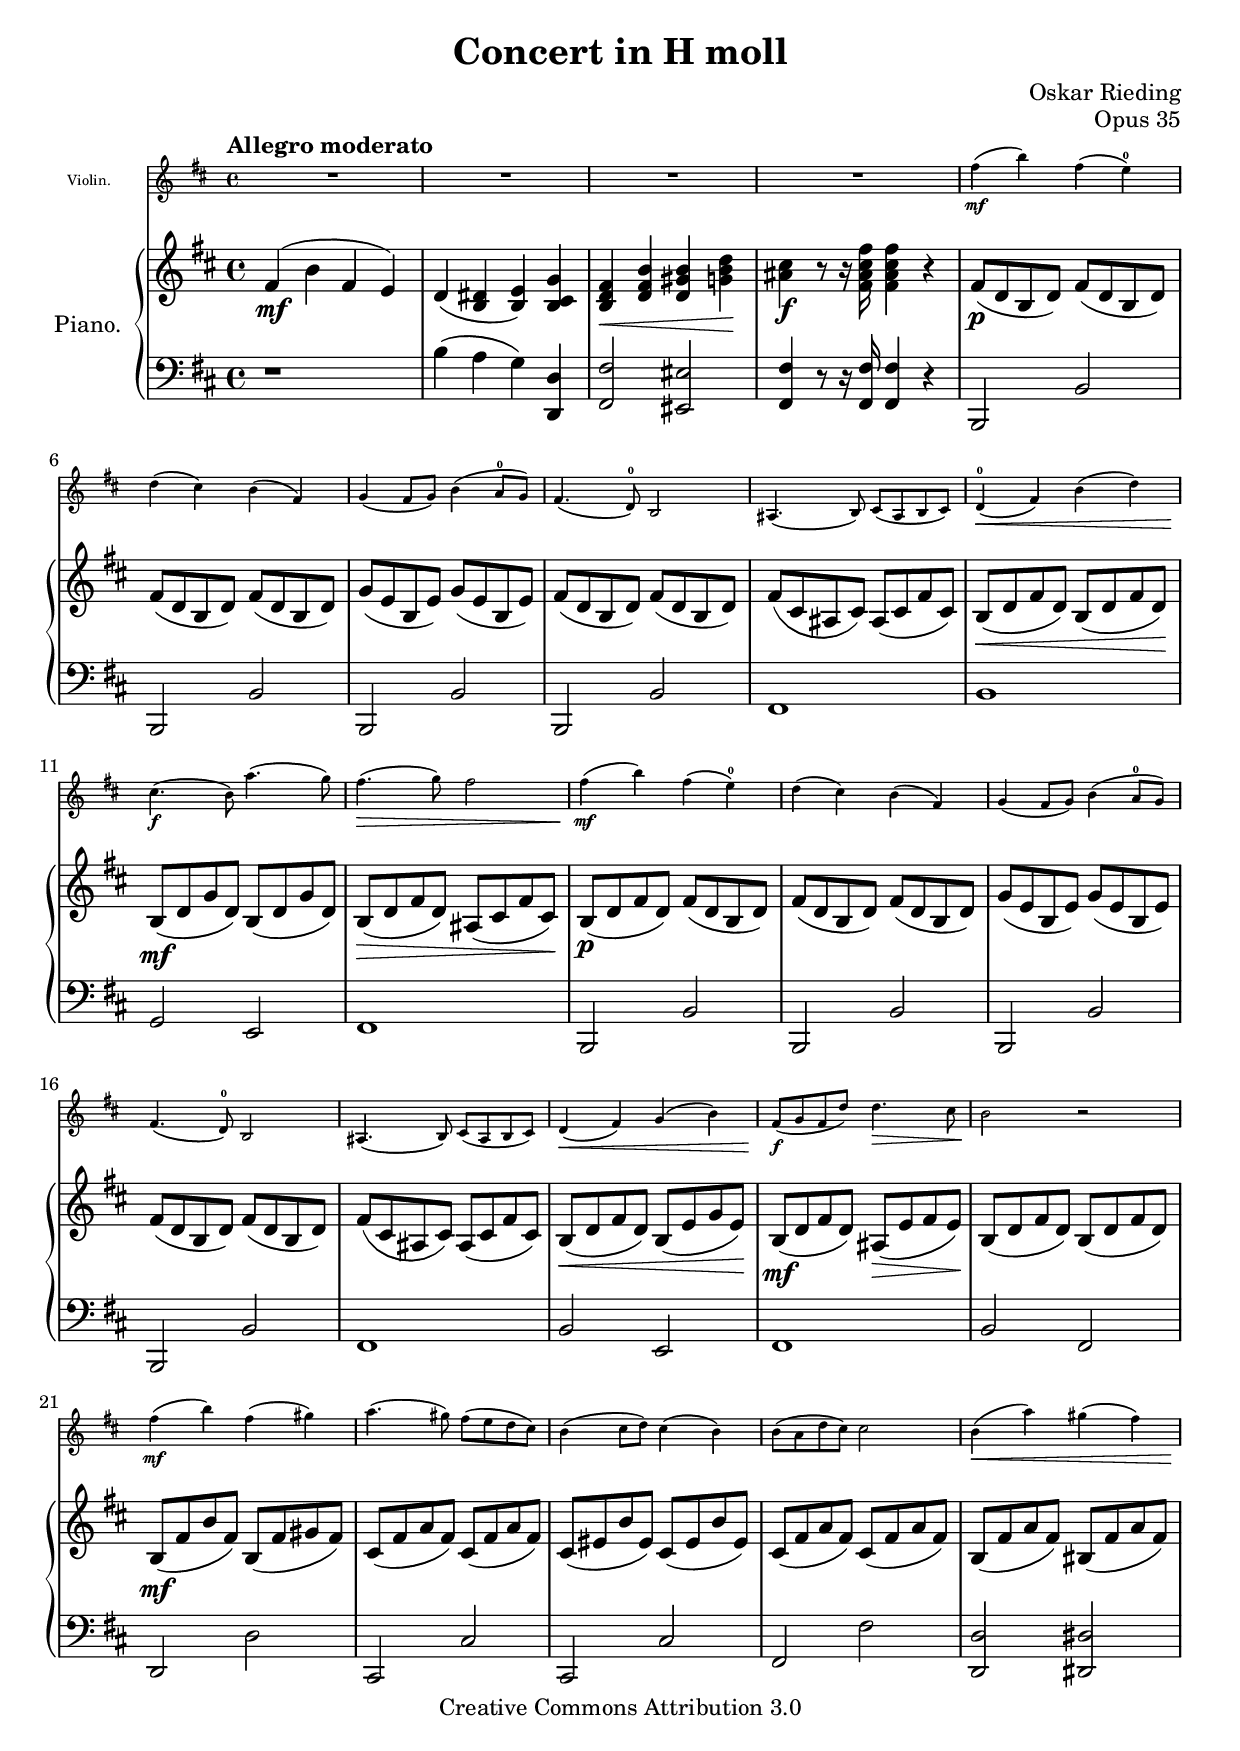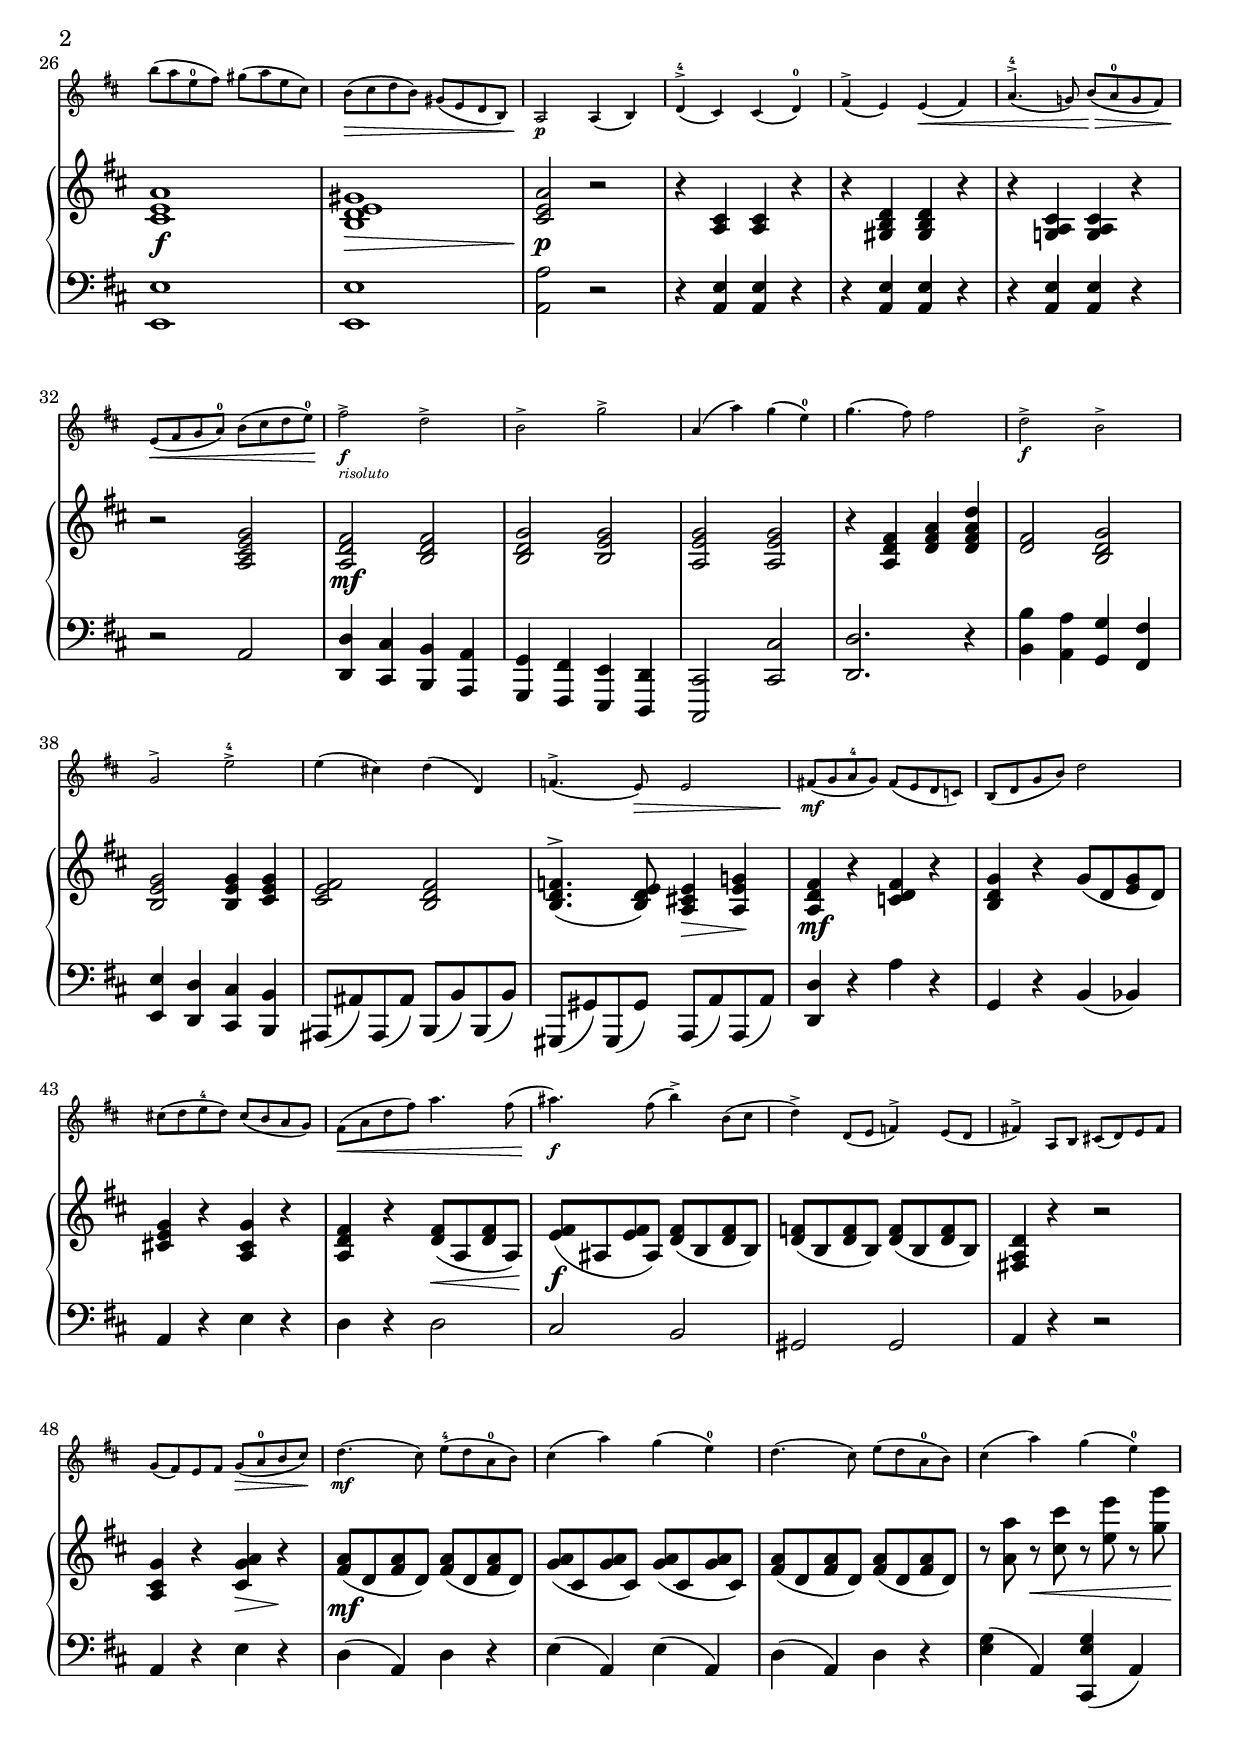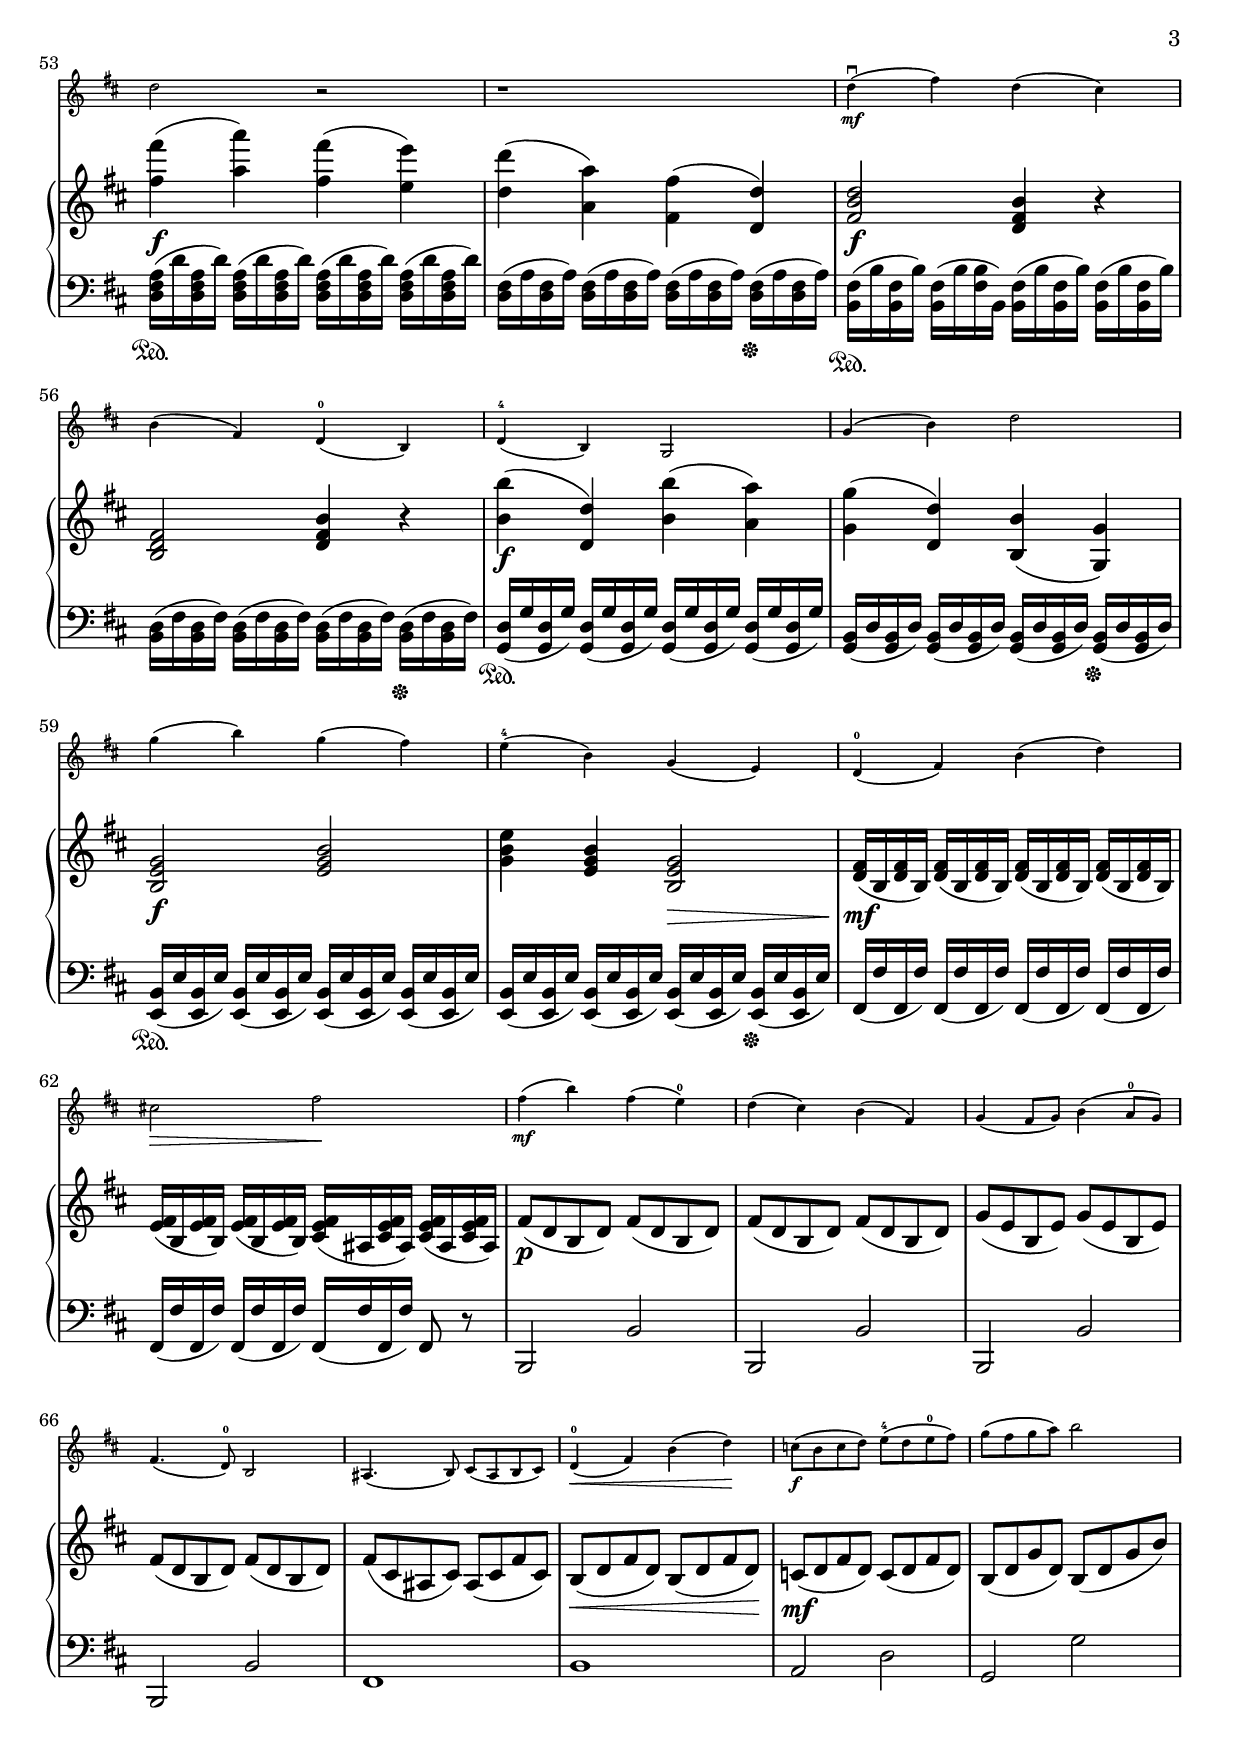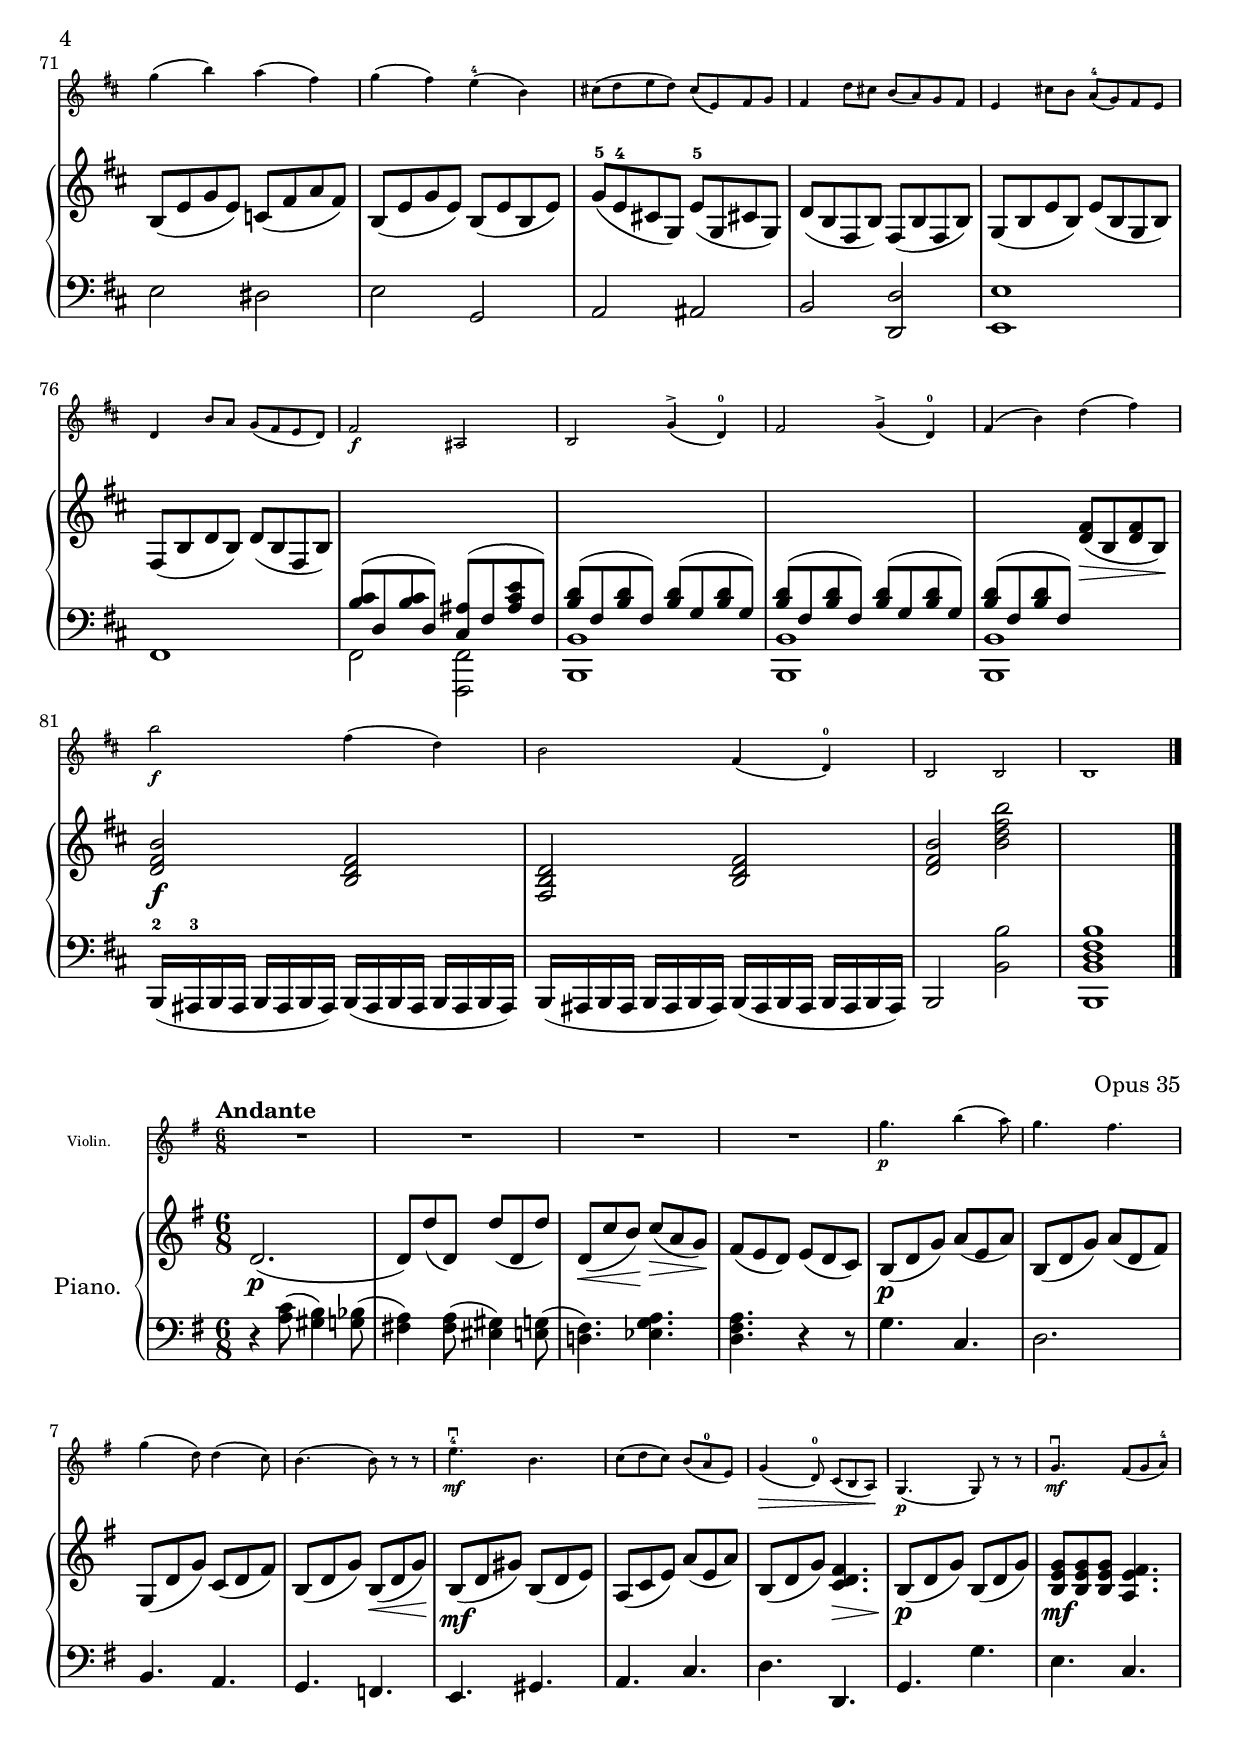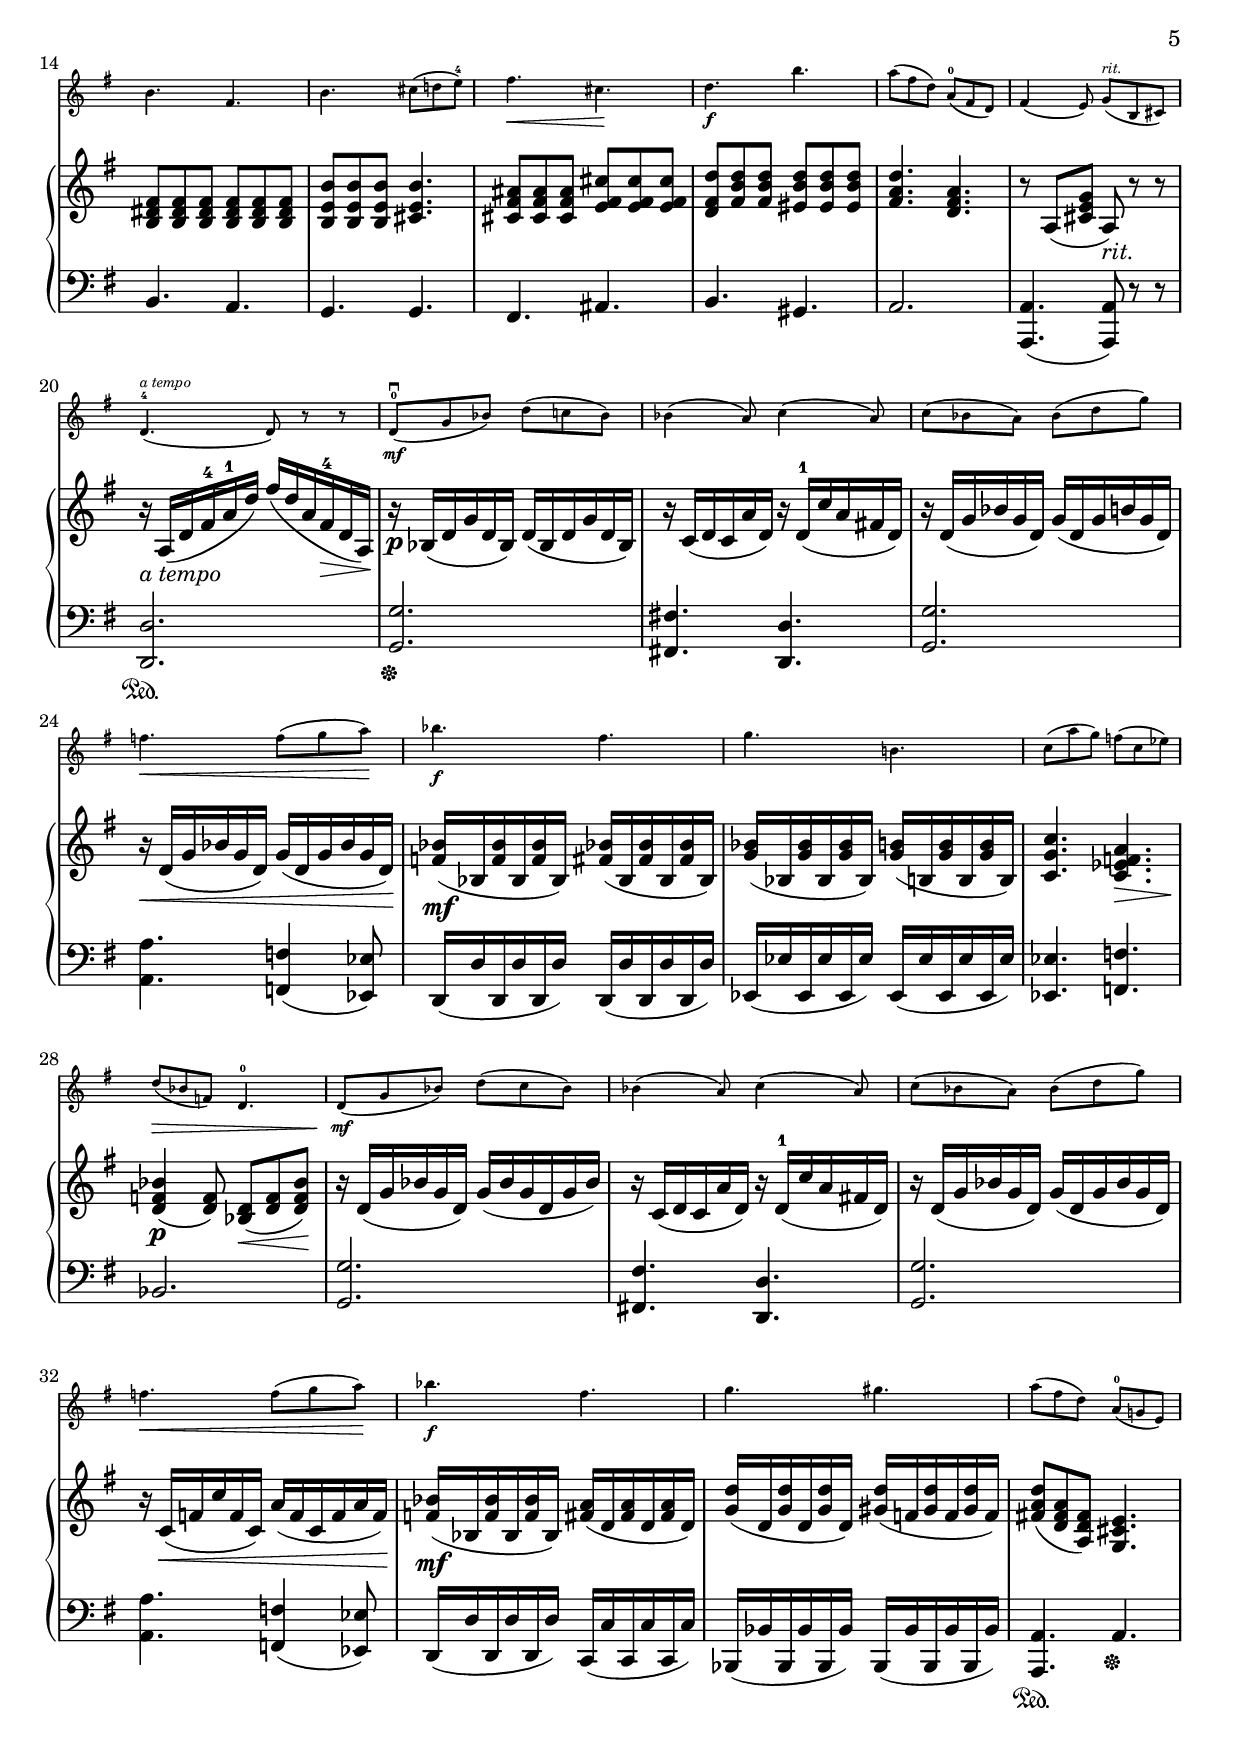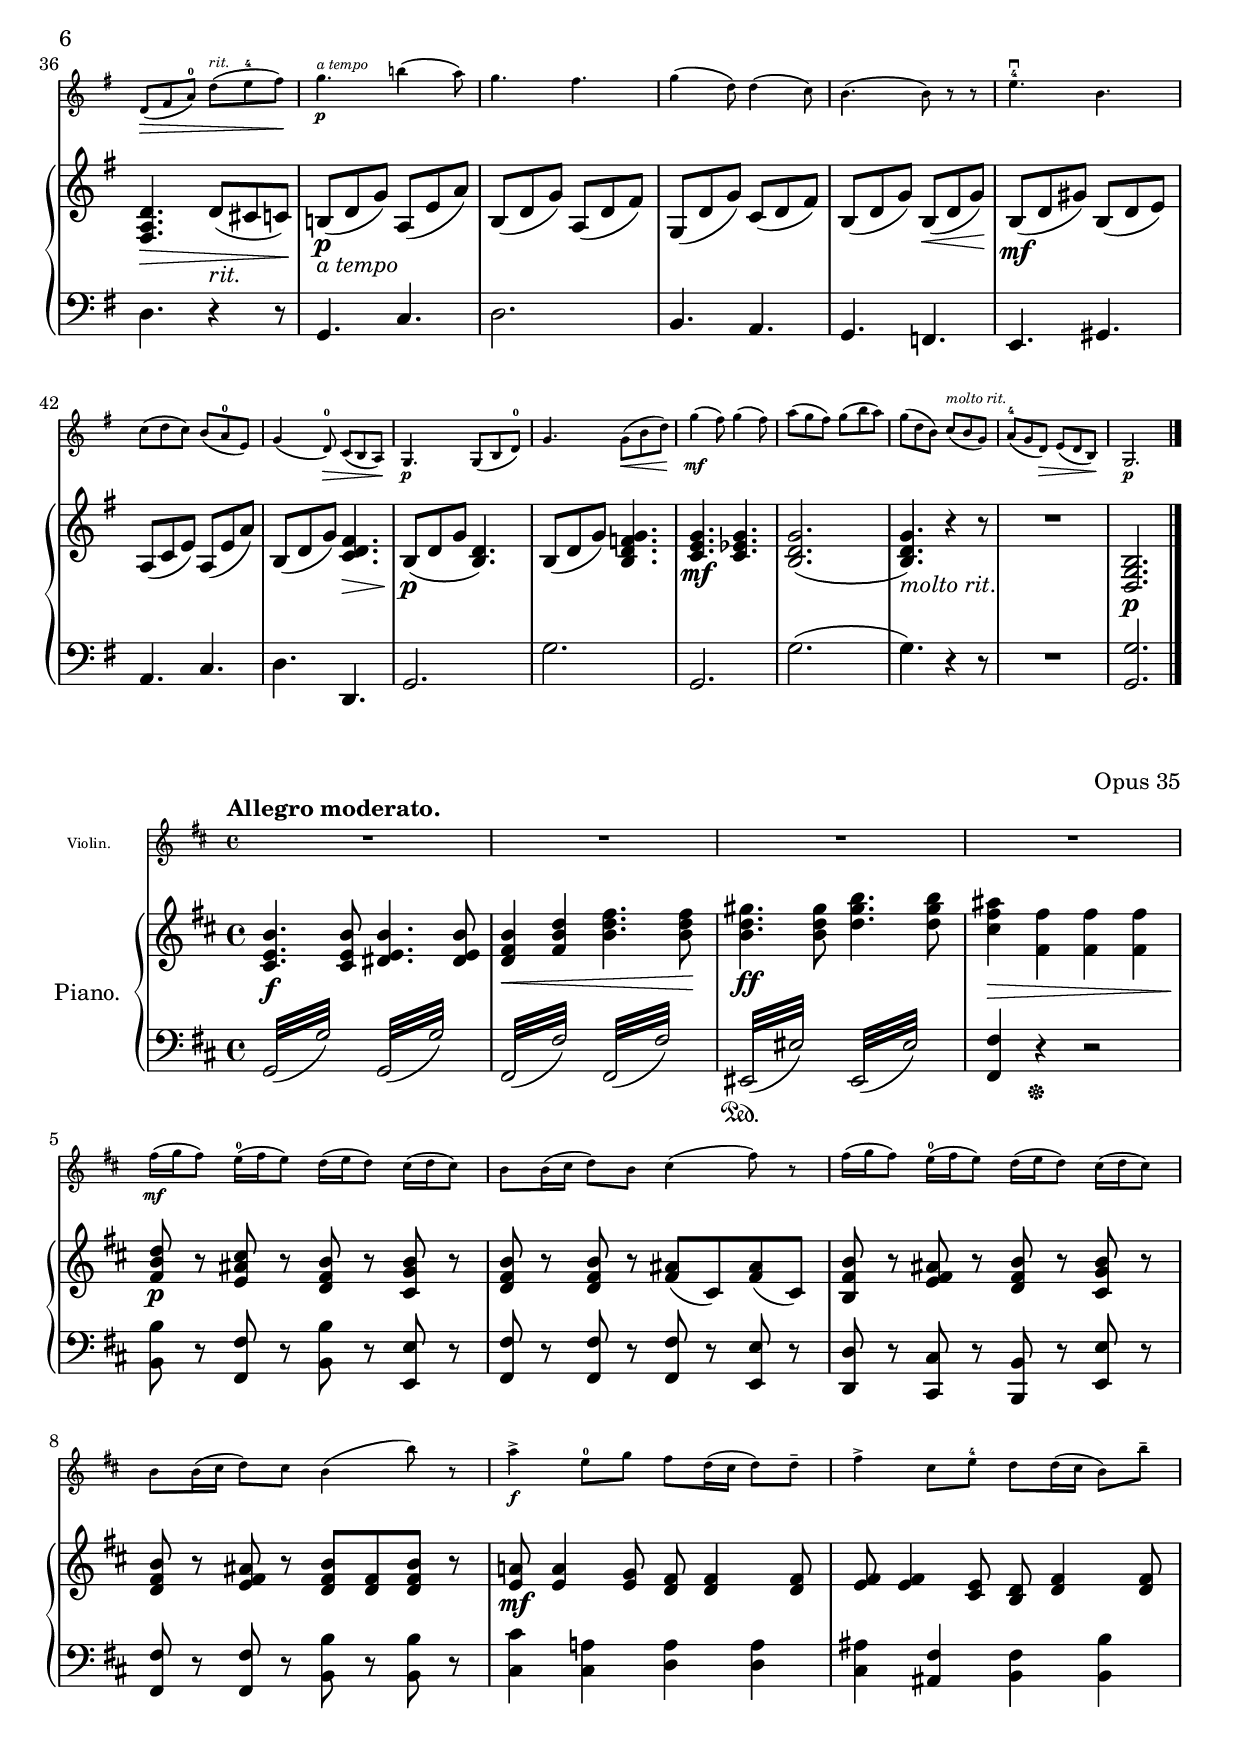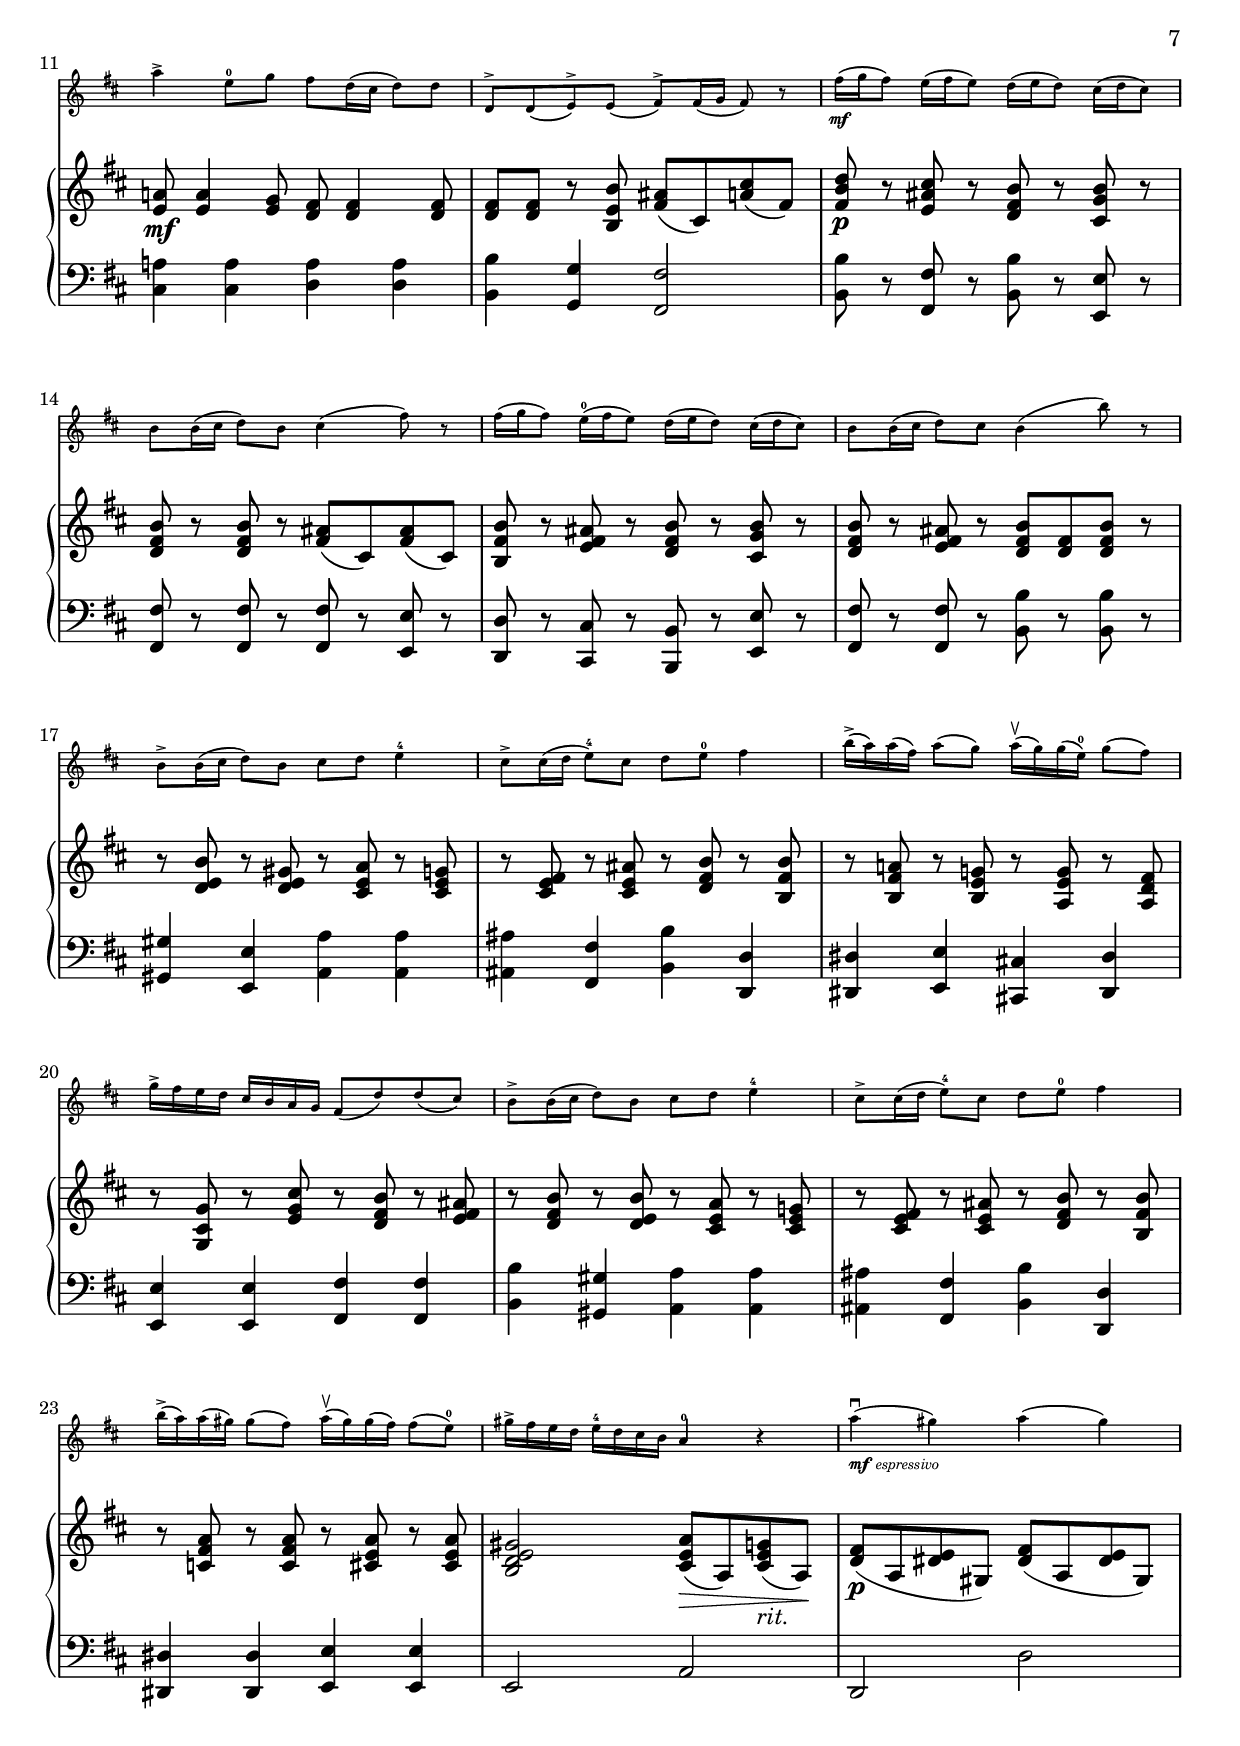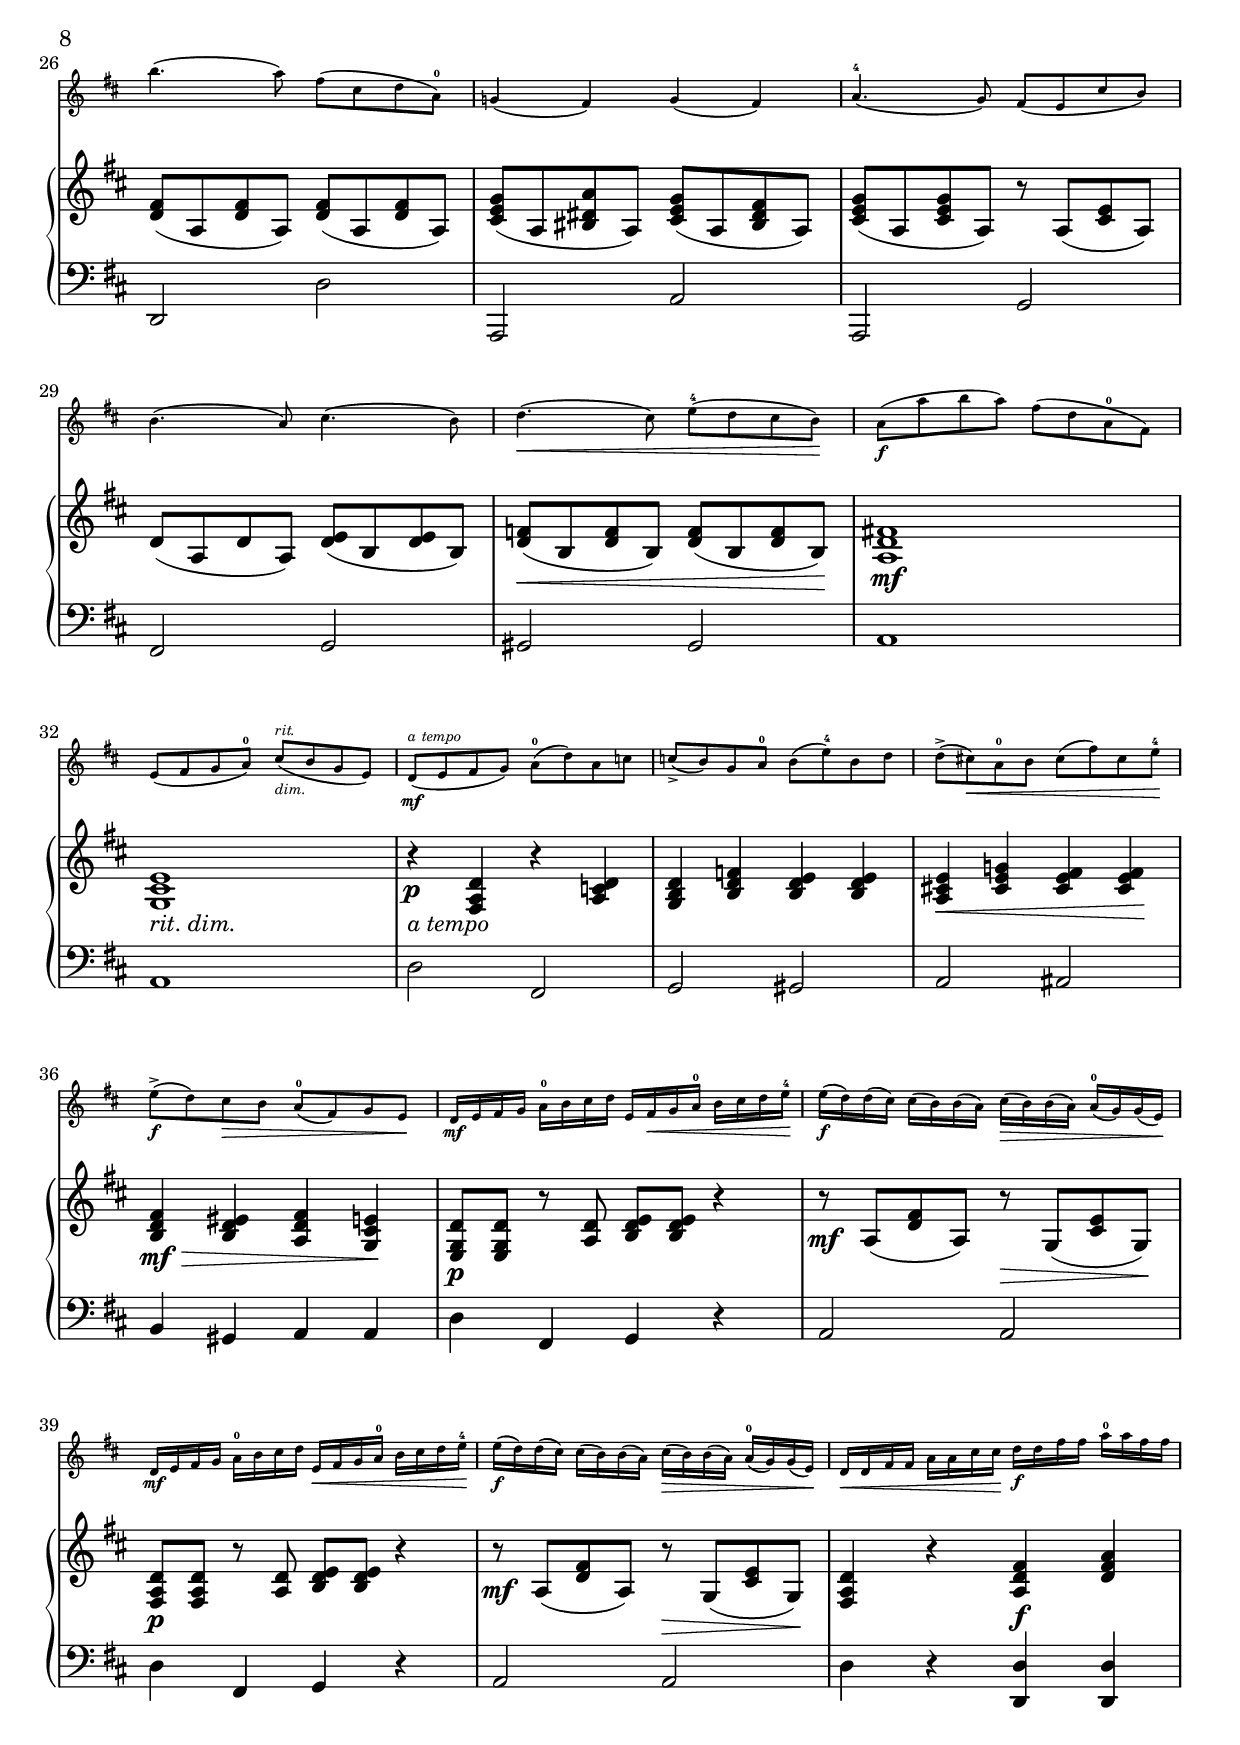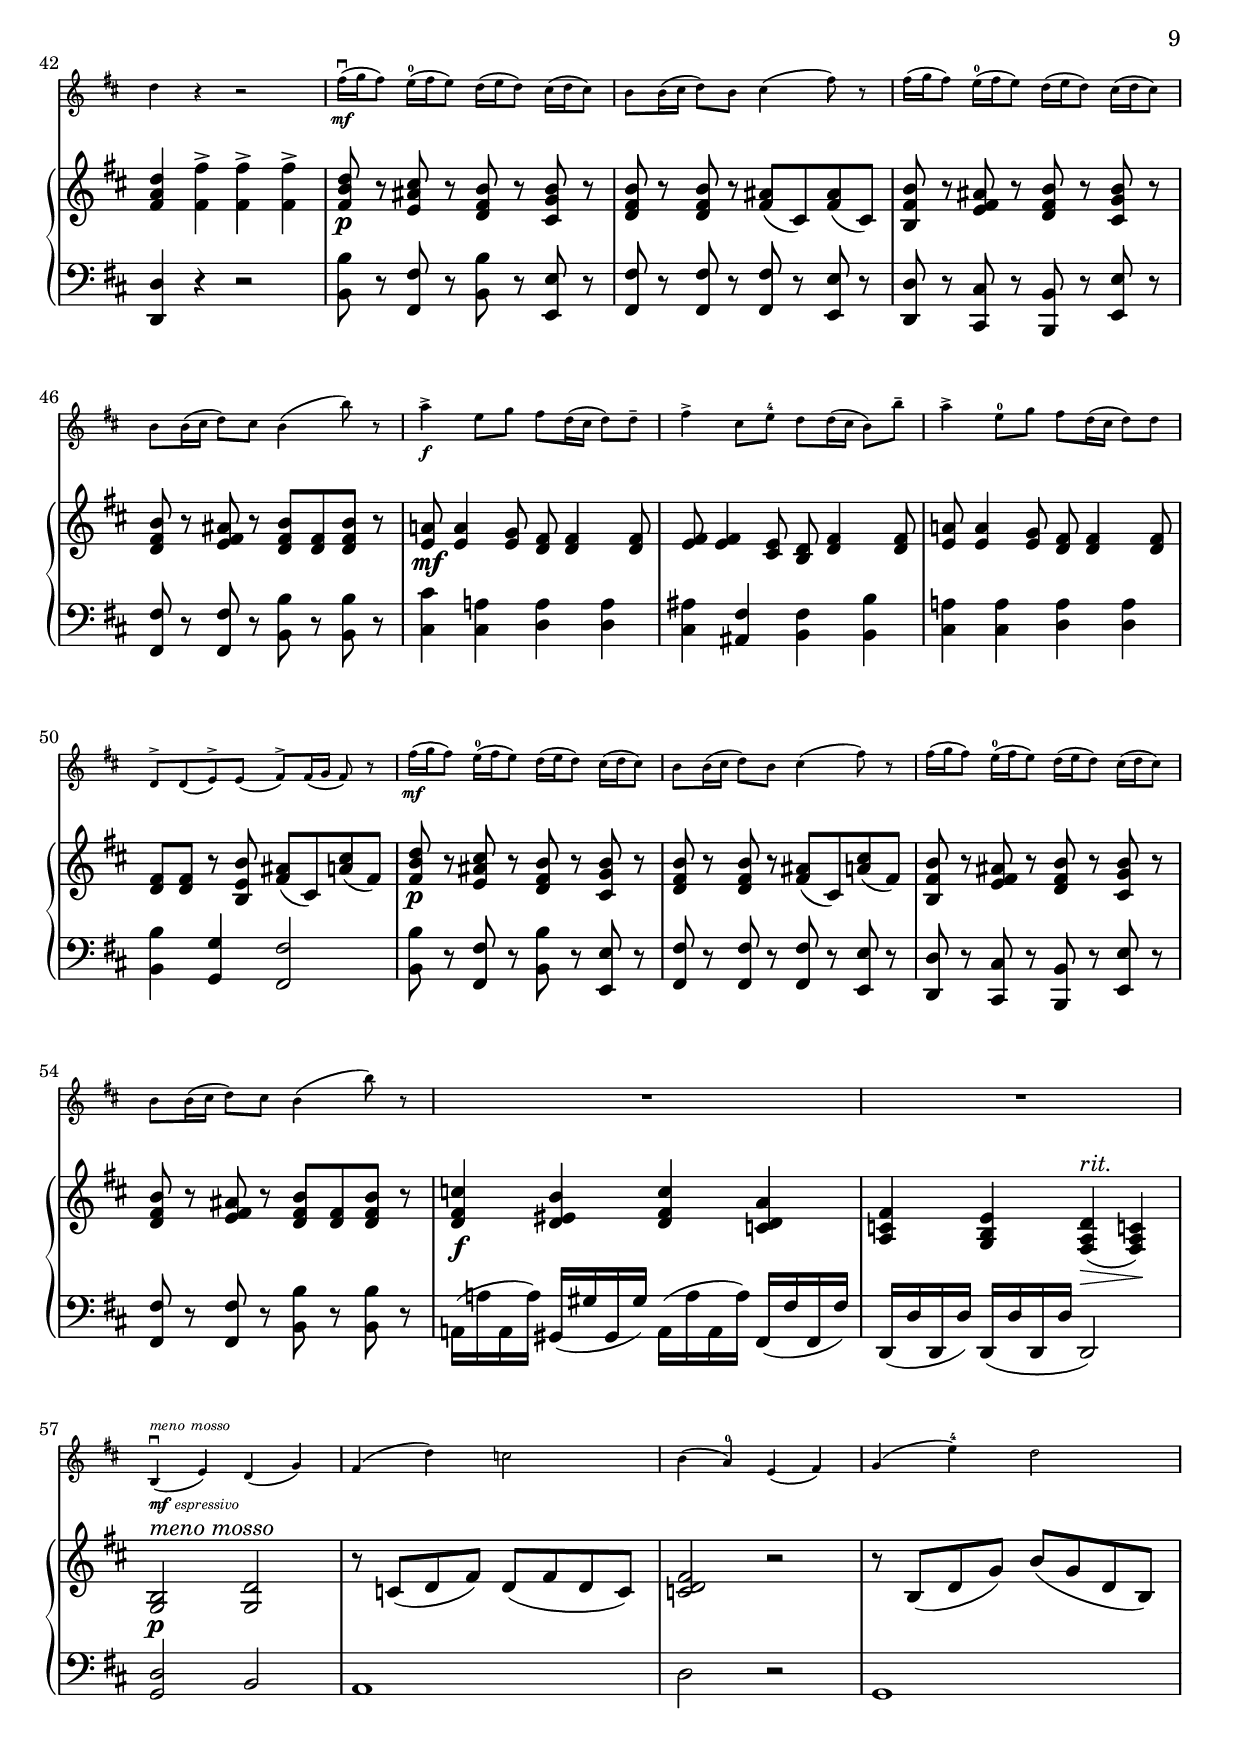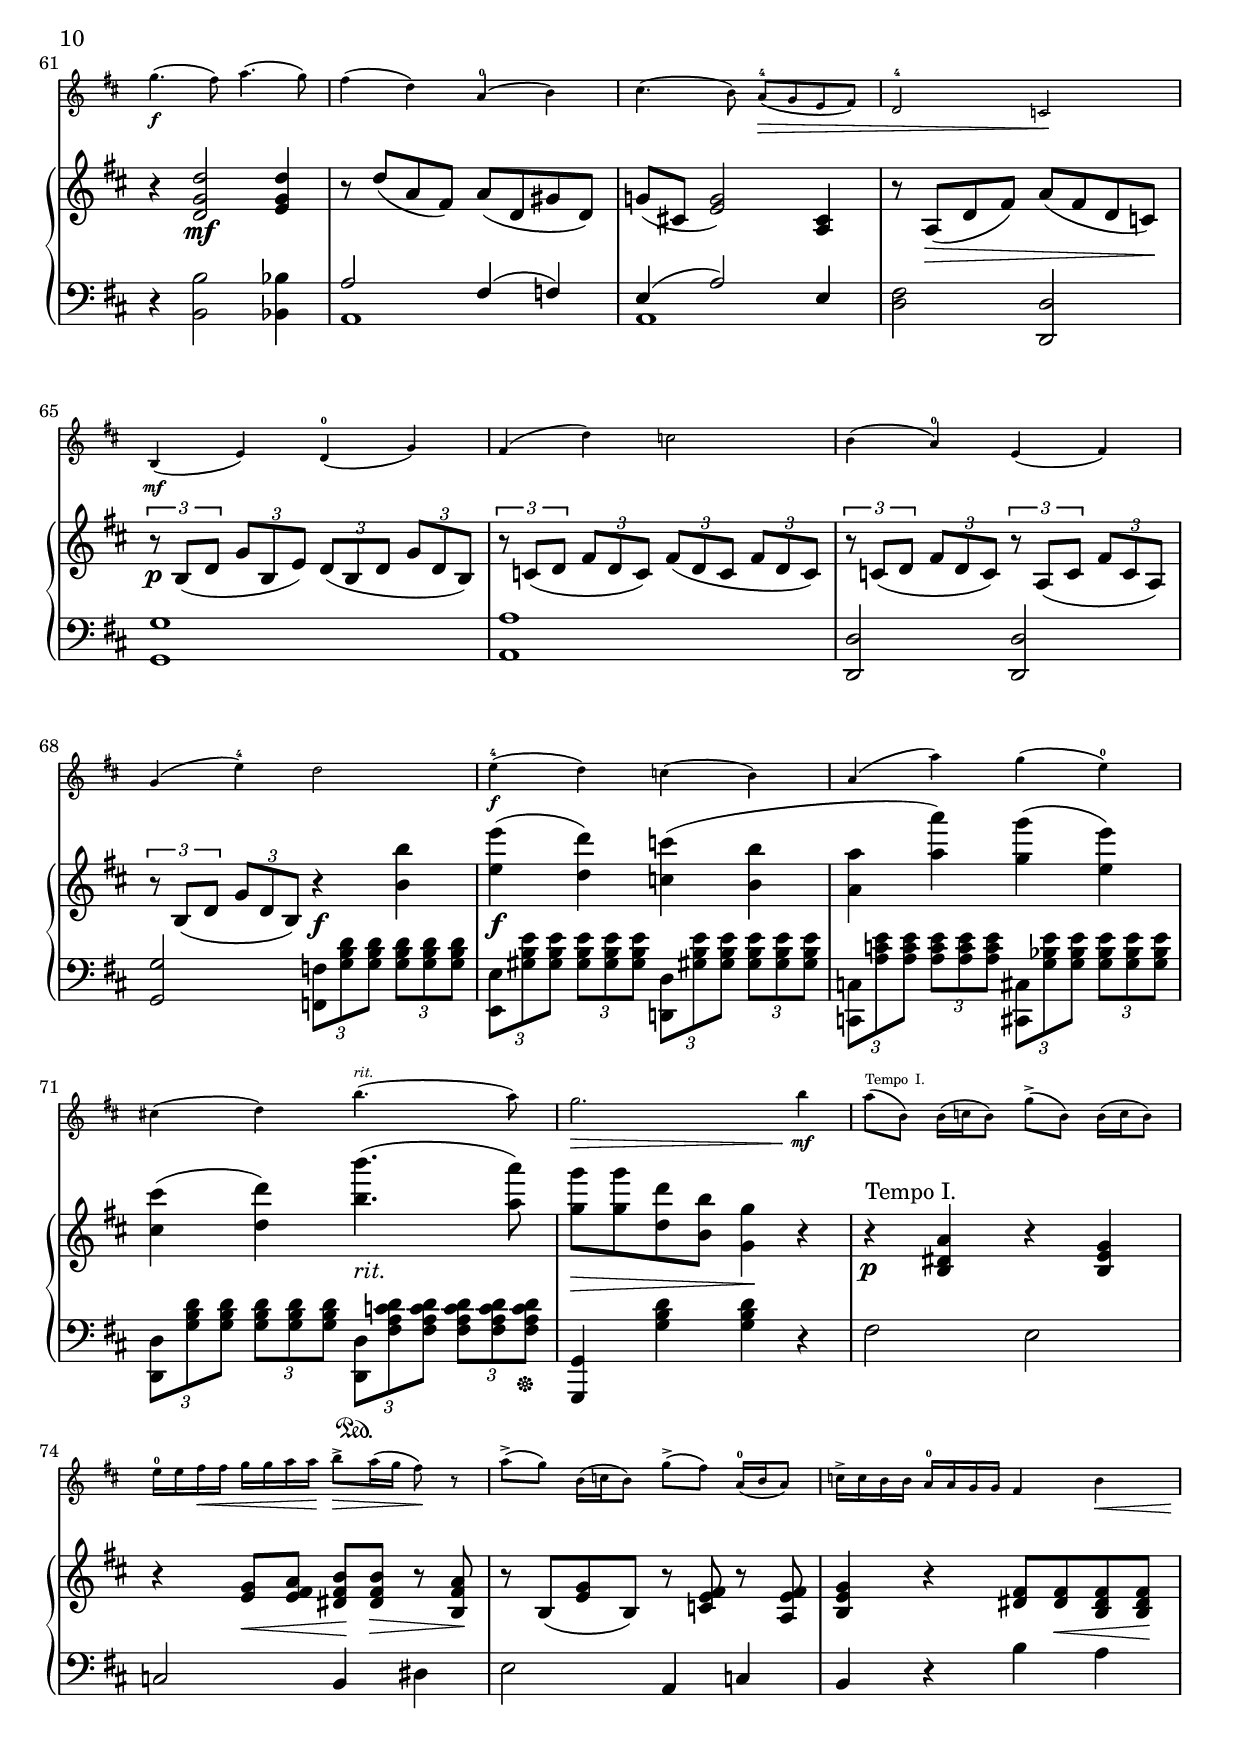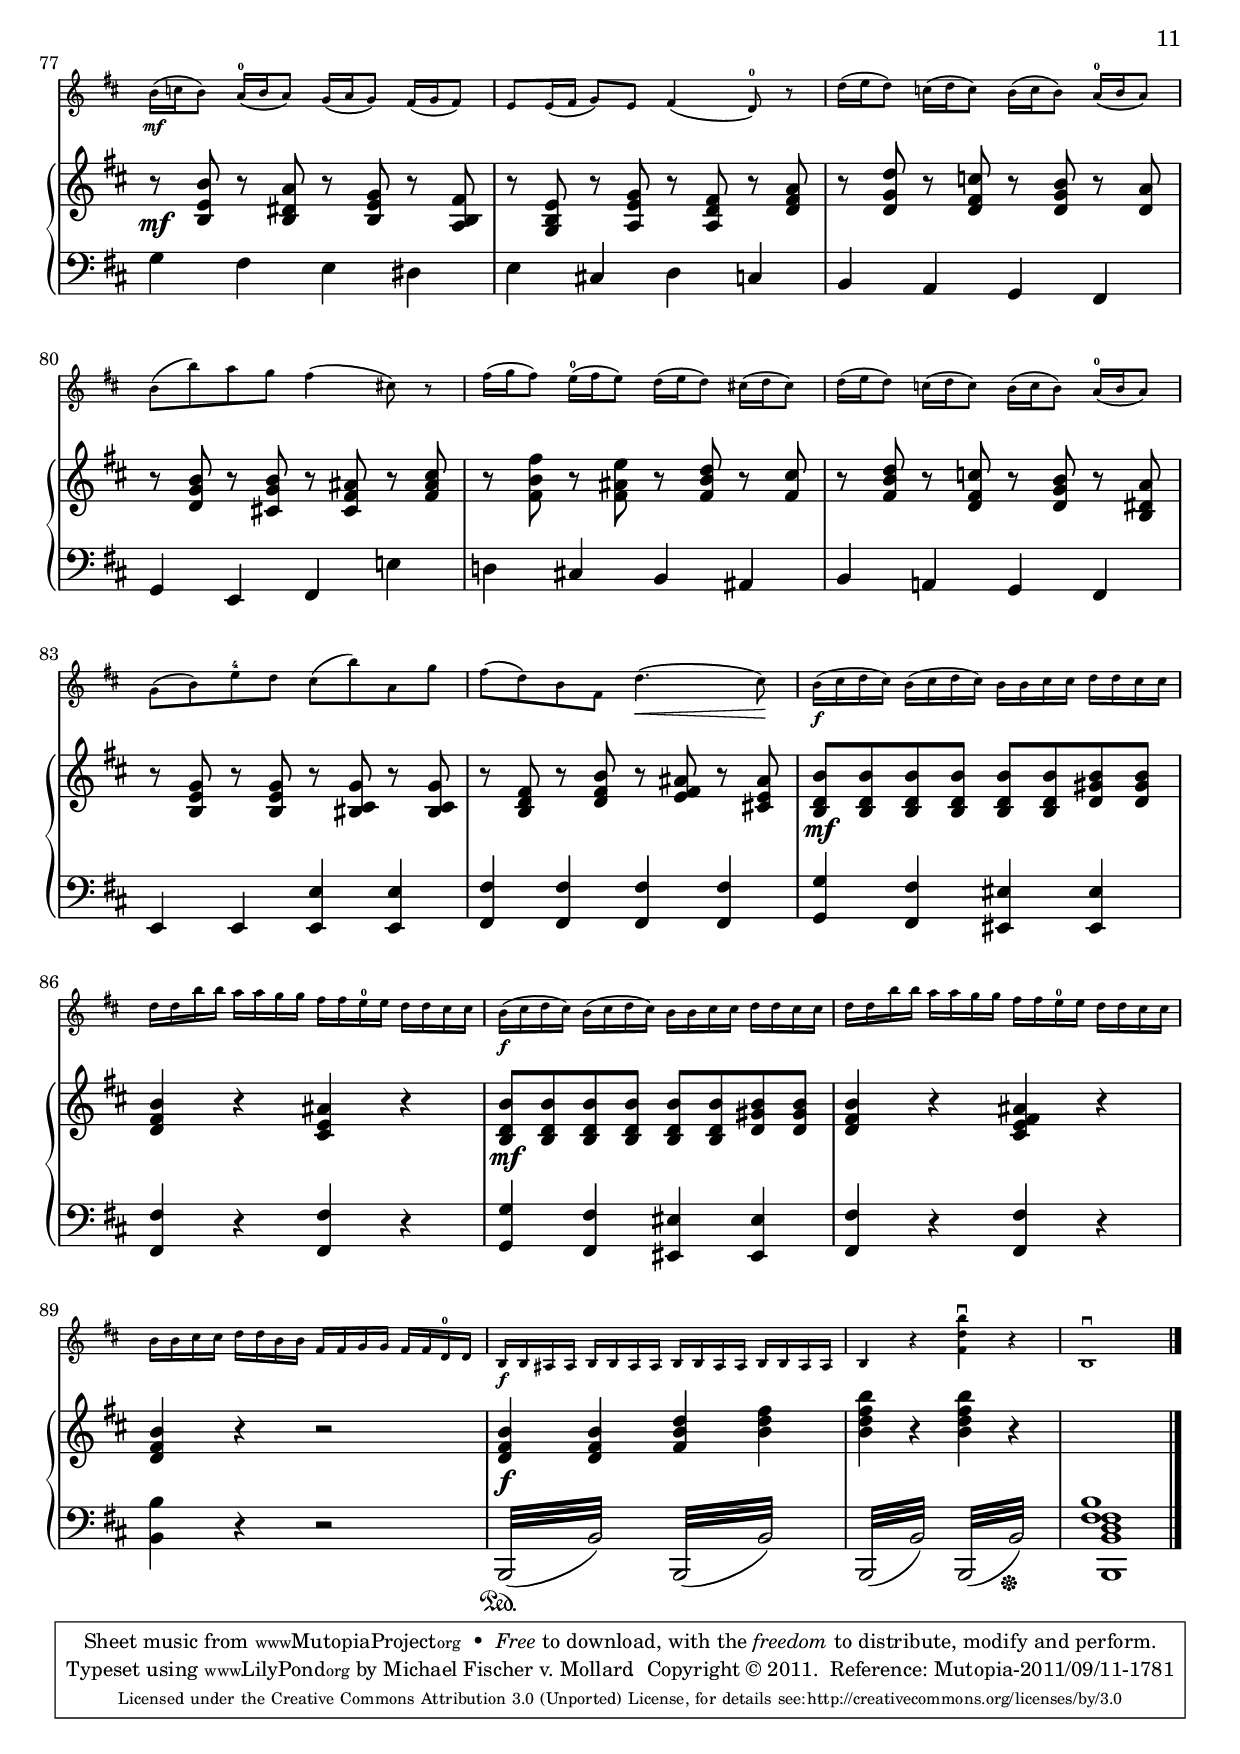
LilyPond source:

\version "2.14.2"

\header {
	title = "Concert in H moll"
	composer = "Oskar Rieding"
	opus = "Opus 35"
	
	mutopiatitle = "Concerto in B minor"
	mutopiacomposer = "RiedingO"
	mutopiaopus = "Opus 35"
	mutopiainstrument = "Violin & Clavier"
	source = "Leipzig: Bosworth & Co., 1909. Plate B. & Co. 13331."
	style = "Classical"
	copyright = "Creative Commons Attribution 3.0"
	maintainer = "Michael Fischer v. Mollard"
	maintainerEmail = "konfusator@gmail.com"
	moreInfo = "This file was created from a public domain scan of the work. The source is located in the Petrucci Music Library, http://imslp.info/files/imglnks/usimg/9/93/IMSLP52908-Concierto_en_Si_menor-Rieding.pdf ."

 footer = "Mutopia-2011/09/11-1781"
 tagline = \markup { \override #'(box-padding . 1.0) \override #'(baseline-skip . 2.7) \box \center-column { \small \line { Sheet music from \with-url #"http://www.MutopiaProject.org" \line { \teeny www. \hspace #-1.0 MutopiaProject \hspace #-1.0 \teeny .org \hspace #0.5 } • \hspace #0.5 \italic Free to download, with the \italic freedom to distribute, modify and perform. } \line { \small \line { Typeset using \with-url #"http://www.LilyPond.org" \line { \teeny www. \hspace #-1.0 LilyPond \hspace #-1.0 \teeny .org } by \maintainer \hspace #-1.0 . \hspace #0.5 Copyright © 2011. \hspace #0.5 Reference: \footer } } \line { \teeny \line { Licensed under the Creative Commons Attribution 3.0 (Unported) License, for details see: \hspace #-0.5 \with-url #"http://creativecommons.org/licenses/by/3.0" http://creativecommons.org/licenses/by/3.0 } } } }
}

% \paper { #(set-paper-size "a4") }

% #(set-global-staff-size 17)

\version "2.14.2"


 violinOne = {
 \set Staff.instrumentName = "Violin."
 \set Staff.midiInstrument = "violin"
 \clef treble
 \key b\minor
 \time 4/4
 \tempo "Allegro moderato"
 \compressFullBarRests

 R1*4 |% ^\markup { \huge "Allegro moderato." } | 
 fis''4(\mf b''4) fis''4( e''4-0) |			% 5
 d''4( cis''4) b'4( fis') |				% 6
 g'4( fis'8 g'8) b'4( a'8-0 g'8) |			% 7
 fis'4.(d'8-0) b2 |					% 8
 ais4.(b8) cis'8( ais8 b8 cis'8) |			% 9
 d'4-0(\< fis'4) b'4( d''4)  |				% 10
 cis''4.(\!\f b'8) a''4.( g''8)				% 11
 fis''4.(\> g''8) fis''2|				% 12
 fis''4(\mf b''4) fis''4( e''4-0) |			% 13
 d''4( cis''4) b'4( fis') |				% 14
 g'4( fis'8 g'8) b'4( a'8-0 g'8) |			% 15
 fis'4.(d'8-0) b2 |					% 16
 ais4.(b8) cis'8( ais8 b8 cis'8) |			% 17
 d'4(\< fis'4) g'4( b'4) |				% 18
 fis'8(\!\f g'8 fis'8 d''8)  d''4.\> cis''8 |		% 19
 b'2\! r2						% 20
 fis''4(\mf b''4) fis''4( gis''4) |			% 21
 a''4.( gis''8) fis''8( e''8 d''8 cis''8) |		% 22
 b'4(cis''8 d''8) cis''4( b'4) |			% 23
 b'8( a'8 d''8 cis''8) cis''2 |				% 24
 b'4(\< a''4 ) gis''4( fis''4) |			% 25
 b''8(\! a''8 e''8-0 fis''8) gis''8(a''8 e''8 cis''8) | % 26
 b'8(\> cis''8 d''8 b'8) gis'8( e'8 d'8 b8) |		% 27
 a2\!\p a4( b4) |					% 28
 d'4-4(^> cis'4) cis'4( d'4-0) |			% 29
 fis'4(^> e'4) e'4(\< fis'4) |				% 30
 a'4.-4(^> g'!8) b'8(\!\> a'8-0 g'8 fis'8) |		% 31
 e'8(\!\< fis'8 g'8 a'8-0) b'8( cis''8 d''8 e''8-0) |	% 32
 fis''2_\markup { \italic "risoluto" }->\!\f d''2-> |	% 33
 b'2-> g''2-> |						% 34
 a'4( a''4) g''4( e''4-0) |				% 35
 g''4.( fis''8) fis''2 |				% 36
 d''2->\f b'2^> |					% 37
 g'2 ^> e''2-4-> |					% 38
 e''4( cis''!4) d''4( d'4) |				% 39
 f'4.^>( e'8\>) e'2 |					% 40
 fis'!8\!\mf( g'8 a'8-4 g'8) fis'8( e'8 d'8 c'8) |	% 41
 b8( d'8 g'8 b'8) d''2 |				% 42
 cis''!8(d''8 e''8-4 d''8) cis''8( b'8 a'8 g'8) |	% 43
 fis'8\<( a'8 d''8 fis''8) a''4. fis''8( |		% 44
 ais''4.)\!\f fis''8( b''4)-> b'8(cis''8 |		% 45
 d''4^>) d'8( e'8 f'4^>) e'8( d'8 |			% 46
 fis'!4^>) a8 b8 cis'!8(d'8) e'8 fis'8 |			% 47
 g'8( fis'8) e'8 fis'8 g'8(\>  a'8-0 b'8 cis''8)\! |	% 48
 d''4.(\mf cis''8) e''8-4( d''8 a'8-0 b'8) |		% 49
 cis''4( a''4) g''4( e''4-0) |				% 50
 d''4.( cis''8) e''8( d''8 a'8-0 b'8) |			% 51
 cis''4( a''4) g''4( e''4-0)				% 52
 d''2 r2 |						% 53
 r1|							% 54
 d''4(\downbow \mf fis''4) d''4( cis''4) |		% 55
 b'4( fis'4) d'4-0( b4) |				% 56
 d'4-4( b4) g2 |					% 57
 g'4( b'4) d''2 |					% 58
 g''4( b''4) g''4( fis''4) |				% 59
 e''4-4( b'4) g'4( e'4) |				% 60
 d'4-0( fis'4) b'4( d''4) |				% 61
 cis''!2\> fis''2 \! |					% 62
 fis''4( \mf b''4) fis''4( e''4-0) |			% 63
 d''4( cis''4) b'4( fis'4) |				% 64
 g'4( fis'8 g'8) b'4( a'8-0 g'8) |			% 65
 fis'4.( d'8-0) b2 |					% 66
 ais4.( b8) cis'8( ais8 b8 cis'8) |			% 67
 d'4-0(\< fis'4) b'4( d''4) \! |			% 68
 c''8( \f b'8 c''8 d''8) e''8-4( d''8 e''8-0 fis''8) |	% 69
 g''8( fis''8 g''8 a''8) b''2 |				% 70
 g''4( b''4) a''4( fis''4) |				% 71
 g''4( fis''4) e''4-4( b'4) |				% 72
 cis''!8( d''8 e''8 d''8) cis''8( e'8) fis'8 g'8 |	% 73
 fis'4 d''8 cis''!8 b'8( a'8) g'8 fis'8 |		% 74
 e'4 cis''!8 b'8 a'8-4( g'8) fis'8 e'8 |		% 75
 d'4 b'8 a'8 g'8( fis'8 e'8 d'8) |			% 76
 fis'2 \f ais2 |					% 77
 b2 g'4^>( d'4-0) |					% 78
 fis'2 g'4^>( d'4-0) |					% 79
 fis'4( b'4) d''4( fis''4) |				% 80
 b''2 \f fis''4( d''4) |				% 81
 b'2 fis'4( d'4-0) |					% 82
 b2 b2 |						% 83
 b1 \bar"|."						% 84
}


violinTwo = {
 \set Staff.instrumentName = "Violin."
 \set Staff.midiInstrument = "violin"
 \clef treble
 \key g\major
 \time 6/8
 \tempo "Andante"
 \compressFullBarRests

 R2.*4  | 
 g''4. \p b''4(a''8) |		% 5
 g''4. fis''4. | 		% 6
 g''4( d''8) d''4( c''8) | 	% 7
 b'4.( b'8) r8 r8 |		% 8
 e''4.^4 \downbow \mf b'4. | 	% 9
 c''8( d''8 c''8) b'8( a'8^0 e'8) | % 10
 g'4( \> d'8^0) c'8( b8 a8) \!	  % 11
 g4.( \p g8) r8 r8 |		  % 12
 g'4. \downbow \mf fis'8( g'8 a'8^4) | % 13
 b'4. fis'4. |			      % 14
 b'4. cis''8( d''!8 e''8^4) | 	% 15
 fis''4. \< cis''4.\! |		% 16
 d''4. \f b''4. | 		% 17
 a''8( fis''8 d''8) a'8^0( fis'8 d'8) | % 18
 fis'4( e'8) g'8(^\markup{\italic "rit."} b8 cis'8) |	% 19
 d'4.^4(^\markup{\italic "a tempo"} d'8) r8 r8 |	% 20
 d'8(^0 \downbow \mf g'8 bes'8) d''8( c''!8 bes') |	% 21
 bes'4( a'8) c''4( a'8) |				% 22
 c''8( bes'8 a'8) bes'8( d''8 g''8) |			% 23
 f''4. \< f''8( g''8 a''8) \! |				% 24
 bes''4. \f fis''4. |					% 25
 g''4. b'!4. |						% 26
 c''8( a''8 g''8) f''8( c''8 es''8) |			% 27
 d''8( \> bes'8 f'8) d'4.^0 |				% 28
 d'8( \mf g'8 bes'8) d''8( c''8 bes'8) |		% 29
 bes'4( a'8) c''4( a'8) |				% 30
 c''8( bes'8 a'8) bes'8( d''8 g''8) |			% 31
 f''4. \< f''8( g''8 a''8) \! |				% 32
 bes''4. \f fis''4. |					% 33
 g''4. gis''4. |					% 34
 a''8( fis''8 d''8) a'8(^0 g'!8 e'8) |			% 35
 d'8( \> fis'8 a'8^0) 
 d''8(^\markup{\italic "rit."} e''8^4 fis''8) \! | % 36
 g''4.^\markup{\italic "a tempo"} \p b''!4( a''8) | % 37
 g''4. fis''4. |				   % 38
 g''4( d''8) d''4( c''8) |			   % 39
 b'4.( b'8) r8 r8 |				   % 40
 e''4.^4 \downbow b'4. |			   % 41 
 c''8( d''8 c''8) b'8( a'8-0 e'8) |		   % 42
 g'4( d'8^0) \> c'8( b8 a8) \! |		   % 43
 g4. \p g8( b8 d'8)^0 |				   % 44
 g'4. g'8(\< b'8 d''8) |			   % 45 
 g''4( \mf fis''8) g''4( fis''8)		   % 46
 a''8( g''8 fis''8) g''8( b''8 a''8) |		   % 47
 g''8( d''8 b'8) 
 c''8(^\markup{\italic "molto rit."} b'8 g'8) | % 48
 a'8(^4 g'8 d'8) \> e'8( d'8 b8)\! |	  % 49
 g2. \p \bar"|."				  % 50
}

violinThree = {
 \set Staff.instrumentName = "Violin."
 \set Staff.midiInstrument = "violin"
 \clef treble
 \key b\minor
 \time 4/4
 \tempo "Allegro moderato."
 \compressFullBarRests

 R1*4  | 
 fis''16( \mf g''16 fis''8) e''16(^0 fis''16 e''8)
 d''16( e''16 d''8) cis''16( d''16 cis''8) | % 5
 b'8 b'16(cis''16 d''8) b'8 cis''4( fis''8) r8 | % 6
 fis''16( g''16 fis''8) e''16(^0 fis''16 e''8)
 d''16( e''16 d''8) cis''16( d''16 cis''8) |   % 7
 b'8 b'16(cis''16 d''8) cis''8 b'4( b''8) r8 | % 8
 a''4-> \f e''8^0 g''8 fis''8 d''16( cis''16 d''8) d''8-- | % 9
 fis''4^> cis''8 e''8^4 d''8 d''16( cis''16 b'8) b''8-- |	  % 10
 a''4^>  e''8^0 g''8 fis''8 d''16( cis''16 d''8) d''8 |	  % 11
 d'8^> d'8( e'8^>) e'8( fis'8^>) fis'16( g'16 fis'8) r8 | % 12
 fis''16( \mf g''16 fis''8) e''16( fis''16 e''8)
 d''16( e''16 d''8) cis''16( d''16 cis''8) |	 % 13
 b'8 b'16(cis''16 d''8) b'8 cis''4( fis''8) r8 | % 14
 fis''16( g''16 fis''8) e''16(^0 fis''16 e''8)
 d''16( e''16 d''8) cis''16( d''16 cis''8) |		 % 15
 b'8 b'16(cis''16 d''8) cis''8 b'4( b''8) r8 |		 % 16
 b'8^> b'16( cis''16 d''8) b'8 cis''8 d''8 e''4^4 |	 % 17
 cis''8^> cis''16( d''16 e''8)^4 cis''8 d''8 e''8^0 fis''4 | % 18
 b''16(^> a''16) a''16( fis''16) a''8( g''8) 
 a''16(\upbow g''16) g''16( e''16)^0 g''8( fis''8)  |	% 19
 g''16^> fis''16 e''16 d''16 cis''16 b'16 a'16 g'16
 fis'8( d''8) d''8( cis''8) |				  % 20
 b'8^> b'16( cis''16 d''8) b'8 cis''8 d''8 e''4^4 |	  % 21
 cis''8^> cis''16(  d''16 e''8^4) cis''8 d''8 e''8^0 fis''4 | % 22
 b''16^>( a''16) a''16( gis''16) gis''8( fis''8) 
 a''16(\upbow gis''16) gis''16( fis''16) fis''8( e''8^0) |		 % 23
 gis''16^> fis''16 e''16 d''16 e''16^4 d''16 cis''16 b'16 a'4^0 r4 | % 24 
 a''4(_\markup{\line {\concat { \dynamic mf }
     \italic { espressivo }}} \downbow  
 gis''4) a''4( gis''4) |			   % 25
 b''4.( a''8) fis''8( cis''8 d''8 a'8^0) |	   % 26
 g'!4( fis'4) g'4( fis'4) |			   % 27
 a'4.(^4 g'8) fis'8( e'8 cis''8 b'8) |		   % 28
 b'4.( a'8 ) cis''4.( b'8) |			   % 29
 d''4.( \< cis''8) e''8(^4 d''8 cis''8 b'8) \! |   % 30
 a'8( \f a''8 b''8 a''8) fis''8( d''8 a'8^0 fis'8) | % 31
 e'8( fis'8 g'8 a'8^0) 
 cis''8(^\markup{\italic rit.}_\markup{\italic dim.} b'8 g'8 e'8) | % 32
 d'8(^\markup{\italic{a tempo}} \mf e'8 fis'8 g'8)
 a'8(^0 d''8) a'8 c''8 |			     % 33
 c''8(_> b'8) g'8 a'8^0 b'8( e''8^4) b'8 d''8 |		     % 34
 d''8(^> cis''!8)\< a'8^0 b'8 cis''8( fis''8) cis''8 e''8^4 \! | % 35
 e''8(^> \f d''8) cis''8\> b'8 a'8(^0 fis') g' e' \! |	     % 36
 d'16 \mf e'16 fis'16 g'16 a'16^0 b'16 cis''16 d''16
 e'16 fis'16\< g'16 a'16^0 b'16 cis''16 d''16 e''16^4 \! | % 37
 e''16( \f d''16) d''16( cis''16) cis''16( b'16) b'16( a'16) 
 cis''16( \> b'16) b'16( a'16) a'16(^0 g'16) g'16( e'16) \! | % 38
 d'16 \mf e'16 fis'16 g'16 a'16^0 b'16 cis''16 d''16
 e'16 \< fis' g' a'^0 b' cis'' d'' e''^4 \! | % 39
 e''16( \f d''16) d''16( cis''16) cis''16( b'16) b'16( a'16) 
 cis''16( \> b'16) b'16( a'16) a'16(^0 g'16) g'16( e'16) \! | % 40
 d'16 \< d'16 fis'16 fis'16 a'16 a'16 cis''16 cis''16 \! 
 d''16 \f d''16 fis''16 fis''16 a''16^0 a''16 fis''16 fis''16 | % 41
 d''4 r4 r2 | % 42
 fis''16( \mf \downbow g''16 fis''8) e''16(^0 fis''16 e''8)
 d''16( e''16 d''8) cis''16( d''16 cis''8) | % 43
 b'8 b'16(cis''16 d''8) b'8 cis''4( fis''8) r8 | % 44
 fis''16( g''16 fis''8) e''16(^0 fis''16 e''8)
 d''16( e''16 d''8) cis''16( d''16 cis''8) |   % 45
 b'8 b'16(cis''16 d''8) cis''8 b'4( b''8) r8 | % 46
 a''4-> \f e''8 g''8 fis''8 d''16( cis''16 d''8) d''8-- | % 47
 fis''4^> cis''8 e''8^4 d''8 d''16( cis''16 b'8) b''8-- |   % 48
 a''4^>  e''8^0 g''8 fis''8 d''16( cis''16 d''8) d''8 |     % 49
 d'8^> d'8( e'8^>) e'8( fis'8^>) fis'16( g'16 fis'8) r8 | % 50
 fis''16( \mf g''16 fis''8) e''16(^0 fis''16 e''8)
 d''16( e''16 d''8) cis''16( d''16 cis''8) |     % 51
 b'8 b'16(cis''16 d''8) b'8 cis''4( fis''8) r8 | % 52
 fis''16( g''16 fis''8) e''16(^0 fis''16 e''8)
 d''16( e''16 d''8) cis''16( d''16 cis''8) |             % 53
 b'8 b'16(cis''16 d''8) cis''8 b'4( b''8) r8 |           % 54
 R1 | % 55
 R1 | % 56
 b4(_\markup{\line {\concat { \dynamic mf }
     \italic { espressivo }}}^\markup{\italic{meno mosso}} \downbow 
 e'4) d'4( g'4) | % 57
 fis'4( d''4) c''2 |    % 58
 b'4( a'4^0) e'4( fis'4) | % 59
 g'4( e''4^4) d''2 | % 60
 g''4.( \f fis''8) a''4.( g''8) | % 61
 fis''4( d''4) a'4(^0 b'4) | % 62
 cis''4.( b'8) a'8(^4 \> g'8 e'8 fis'8) | % 63
 d'2^4 c'2 \! | % 64
 b4( \mf e'4) d'4(^0 g'4) | % 65
 fis'4( d''4) c''2 | % 66
 b'4( a'4^0) e'4( fis'4) | % 67
 g'4( e''4^4) d''2 | % 68
 e''4(^4 \f d''4) c''4( b'4) | % 69
 a'4( a''4) g''4( e''4^0) | % 70
 cis''!4( d''4) b''4.(^\markup{\italic{rit.}} a''8) | % 71
 g''2.\>  \! b''4  \mf | % 72
 a''8(^\markup{Tempo I.} b'8) b'16( c''16 b'8) g''8(^> b'8) b'16( c''16 b'8) | % 73
 e''16^0 e''16 fis''16\< fis''16 g''16 g''16 a''16 a''16 \!
 b''8^> \> a''16( g''16 fis''8) \! r8 | % 74
 a''8(^> g''8) b'16( c''16 b'8) g''8(^> fis''8) a'16(^0 b'16 a'8) | % 75
 c''16^> c''16 b'16 b'16 a'16^0 a'16 g'16 g'16 fis'4 b'4 \< \! | % 76
 b'16( \mf c''16 b'8) a'16(^0 b'16 a'8) g'16( a'16 g'8) fis'16( g'16 fis'8) | % 77
 e'8 e'16( fis'16 g'8) e'8 fis'4( d'8^0) r8 | % 78 
 d''16( e''16 d''8) c''16( d''16 c''8) b'16( c''16 b'8) a'16(^0 b'16 a'8) | % 79
 b'8( b''8) a'' g'' fis''4( cis''!8) r8 | % 80
 fis''16( g''16 fis''8) e''16(^0 fis''16 e''8)
 d''16( e''16 d''8) cis''!16( d''16 cis''8) |             % 81
 d''16( e''16 d''8) c''16( d''16 c''8) b'16( c''16 b'8) a'16(^0 b'16 a'8) | % 82
 g'8( b'8) e''8^4 d''8 cis''8( b''8) a'8 g''8 | % 83
 fis''8( d''8) b'8 fis'8 d''4.( \< cis''8) \! | % 84
 b'16( \f cis''16 d''16 cis''16) b'16(  cis''16 d''16 cis''16) 
 b'16 b'16 cis''16 cis''16 d''16 d''16 cis''16 cis''16 | % 85
 d''16 d''16 b''16 b''16 a''16 a''16 g''16 g''16
 fis''16 fis''16 e''16^0 e''16 d''16 d''16 cis''16 cis''16 | % 86 
 b'16( \f cis''16 d''16 cis''16) b'16(  cis''16 d''16 cis''16) 
 b'16 b'16 cis''16 cis''16 d''16 d''16 cis''16 cis''16 | % 87
 d''16 d''16 b''16 b''16 a''16 a''16 g''16 g''16
 fis''16 fis''16 e''16^0 e''16 d''16 d''16 cis''16 cis''16 | % 88
 b'16 b'16 cis''16 cis''16 d''16d''16 b'16 b'16 
 fis'16 fis'16 g'16 g'16 fis'16 fis'16 d'16^0 d'16 | % 89
 b16 \f b16 ais16 ais16 b16 b16 ais16 ais16
 b16 b16 ais16 ais16 b16 b16 ais16  ais16 | % 90
 b4 r4 <fis' d'' b''>4 \downbow r4 | % 91
 b1 \downbow \bar "|." % 92
}

\version "2.14.2"


pianoRHOne = { 
  \time 4/4
  \clef treble 
  \key b \minor
  fis'4(\mf b'4 fis'4 e'4)|					 % 1
  d'4( < dis' b >4 < e' b>4) <g' cis' b>4 |			 % 2
   <b d' fis'>4 \< <d' fis' b'>4 <d' gis' b'>4 <g' b' d''>4 \! | % 3
  < ais' cis'' >4 \f r8 r16 < fis' ais' cis'' fis''>16 
  < fis' ais' cis'' fis''>4 r4 |		% 4
  fis'8( \p  d'8 b8 d'8) fis'8(  d'8 b8 d'8) |	% 5
  fis'8(  d'8 b8 d'8) fis'8(  d'8 b8 d'8) |	% 6
  g'8( e'8 b8 e'8) g'8( e'8 b8 e'8) |		% 7
  fis'8(  d'8 b8 d'8) fis'8(  d'8 b8 d'8) |	% 8
  fis'8( cis'8 ais8 cis'8) ais8(cis'8 fis'8 cis'8) | % 9
  b8(\< d'8 fis'8 d'8) b8(d'8 fis'8 d'8) \! |	     % 10
  b8(\mf d'8 g'8 d'8)  b8( d'8 g'8 d'8)|	     % 11
  b8(\> d'8 fis'8 d'8) ais8( cis'8 fis'8 cis'8) \! | % 12
  b8( \p d'8 fis'8 d'8) fis'8( d'8 b8 d'8) |	     % 13
  fis'8( d'8 b8 d'8) fis'8( d'8 b8 d'8) |	     % 14
  g'8( e'8 b8 e'8) g'8( e'8 b8 e'8) |		     % 15
  fis'8( d'8 b8 d'8) fis'8( d'8 b8 d'8) |	     % 16
  fis'8( cis'8 ais8 cis'8) ais8( cis'8 fis'8 cis'8) | % 17
  b8(\< d'8 fis'8 d'8) b8(e'8 g'8 e'8) \! |	      % 18
  b8(\mf d'8 fis'8 d'8) ais8(\> e'8 fis'8 e'8) \! |   % 19
  b8( d'8 fis'8 d'8) b8( d'8 fis'8 d'8) |	      % 20
  b8( \mf fis'8 b'8 fis'8)   b8( fis'8 gis'8 fis'8) | % 21
  cis'8( fis'8 a'8 fis'8) cis'8( fis'8 a'8 fis'8) |   % 22
  cis'8( eis'8 b'8 eis'8) cis'8( eis'8 b'8 eis'8) |   % 23
  cis'8( fis'8 a'8 fis'8) cis'8( fis'8 a'8 fis'8) |   % 24
  b8( fis'8 a'8 fis'8) bis8( fis'8 a'8 fis'8) |	      % 25
  <cis' e' a'>1 \f |				      % 26
  < b d' e' gis'>1  \> |			      % 27
  <cis' e' a'>2 \p  r2 |			      % 28
  r4 <a cis'>4 <a cis'>4 r4 |			      % 29
  r4 <gis b d'>4 <gis b d'>4 r4 |		      % 30
  r4 <g! a cis'>4 <g a cis'>4 r4 |		      % 31
  r2 <a cis' e' g'>2 |				      % 32
  <a d' fis'>2\mf <b d' fis'>2 |		      % 33
  <b d' g'>2 <b e'g'>2 |			      % 34
  <a e' g'>2 <a e' g'>2 |			      % 35
  r4 <a d' fis'>4 <d' fis' a'>4 <d' fis' a' d''>4 |   % 36
  <d' fis'>2 <b d' g'>2 |			      % 37
  <b e' g'>2 <b e' g'>4 <cis' e' g'>4 |		      % 38
  <cis' e' fis'>2 <b d' fis'>2 |		      % 39 
  <b d' f'>4.(^> <b d' e'>8) <a cis'! e'>4 \> <a e' g'!> \! | % 40
  <a d' fis'>4 \mf r4 <c'd'fis'> r4 |			      % 41
  <b d' g'>4 r4 g'8( d'8 <e' g'>8 d'8) |		      % 42
  <cis'! e' g'>4 r4 <a cis' g'>4 r4 |			      % 43
  <a d' fis'>4 r4  <d' fis'>8(\< a8 <d' fis'>8 a8) \! |	      % 44
  <e' fis'>8( \f ais8 <e'fis'>8 ais8) <d' fis'>8( b8 <d'fis'>8 b) | % 45
  <d' f'>8( b8 <d' f'>8 b8) <d' f'>8( b8 <d' f'>8 b8) |		    % 46
  <a d' fis!>4 r4 r2 |						    % 47
  <a cis' g'>4 r4 <cis' g'a'>4 \> r4 \! |			    % 48
  <fis' a'>8( \mf d'8 <fis' a'>8 d'8)  <fis' a'>8( d'8 <fis' a'>8 d'8) | % 49
  <g' a'>8( cis'8 <g'a'>8 cis') <g' a'>8( cis'8 <g'a'>8 cis') | % 50
  <fis'a'>8( d' <fis'a'>8 d')  <fis'a'>8( d' <fis'a'>8 d') |	% 51
  r8 <a' a''>8  r8 \< <cis'' cis'''>8 r8 <e'' e'''>8  r8 <g'' g'''>8 | % 52
  <fis'' fis'''>4( \f <a'' a'''>4) <fis'' fis'''>4( <e'' e'''>4) % 53
  <d'' d'''>4( <a' a''>4) <fis' fis''>4( <d' d''>4) |		 % 54
  <fis' b' d''>2 \f <d' fis' b'>4 r4 |				 % 55
  <b d' fis'>2 <d' fis' b'>4 r4 |				 % 56
  <b' b''>4( \f <d' d''>4) <b' b''>4( <a' a''>4)|		 % 57
  <g' g''>4( <d' d''>4) <b b'>4( <g g'>4) |			 % 58
  <b e' g'>2 \f <e' g' b'>2 |					 % 59
  <g' b' e''>4 <e' g' b'>4 <b e' g'>2 \> \!|			 % 60
  <d' fis'>16( \mf b <d' fis'>16 b) <d' fis'>16( b <d' fis'>16 b) 
  <d' fis'>16( b <d' fis'>16 b) <d' fis'>16( b <d' fis'>16 b) | % 61
  <e' fis'>16( b <e' fis'>16 b) <e' fis'>16( b <e' fis'>16 b) 
  <cis' e' fis'>16( ais16 <cis' e' fis'>16 ais16) 
  <cis' e' fis'>16( ais16 <cis' e' fis'>16 ais16) | % 62
  fis'8( \p d'8 b8 d'8) fis'8( d'8 b8 d'8) |	    % 63
  fis'8( d'8 b8 d'8) fis'8( d'8 b8 d'8) |	    % 64
  g'8( e'8 b8 e'8) g'8( e'8 b8 e'8)  |		    % 65
  fis'8( d'8 b8 d'8) fis'8( d'8 b8 d'8) |	    % 66
  fis'8( cis'8 ais8 cis'8) ais8( cis'8 fis'8 cis'8) | % 67
  b8( \< d'8 fis'8 d'8) b8( d'8 fis'8 d'8) \!|	      % 68
  c'8( \mf d'8 fis'8 d'8) c'8( d'8 fis'8 d'8) |	      % 69
  b8(d'8 g'8 d'8) b8( d'8 g'8 b'8)  |		      % 70
  b8( e'8 g'8 e'8) c'8( fis'8 a'8 fis'8) |	      % 71
  b8( e'8 g'8 e'8)  b8( e'8 b8 e'8) |		      % 72
  g'8(-5 e'8-4 cis'!8 g8) e'8(-5 g8 cis'!8 g8) |      % 73
  d'8( b8 fis8 b8) fis8( b8 fis8 b8) |		      % 74
  g8( b8 e'8 b8) e'8( b8 g8 b8)			      % 75
  fis8( b8 d'8 b8) d'8( b8 fis8 b8) |		      % 76
  \change Staff="LHOne" \stemUp \slurUp 
  <b cis'>8( d8 <b cis'>8 d8) <ais cis>8( fis8 <ais cis' e'>8 fis8) | % 77
  <b d'>8( fis8 <b d'>8 fis8) <b d'>8( g8 <b d'>8 g8) | % 78
  <b d'>8( fis8 <b d'>8 fis8) <b d'>8( g8 <b d'>8 g8) | % 79
  <b d'>8( fis8 <b d'>8 fis8) \change Staff="RHOne" 
  \stemNeutral \slurNeutral <d'fis'>8( \> b8 <d'fis'>8 b8) \! | % 80
  <d' fis' b'>2 \f <b d' fis'> 2 |				% 81
  <fis b d'>2 <b d' fis'>2 |					% 82
  <d' fis' b'>2 <b' d'' fis'' b''>2 |				% 83
  s1 \bar"|."							% 84
}

pianoLHOne = 
{ 
  \key b \minor 
  \time 4/4 
  \clef bass
  r1 |				% 1
  b4( a4 g4) <d d,>4 |		% 2
  < fis fis,>2 <eis eis,>2 |	% 3
  <fis fis,>4 r8 r16 <fis fis,>16 <fis fis,>4 r4 | % 4
  b,,2 b,2 |					   % 5
  b,,2 b,2 |					   % 6
  b,,2 b,2 |					   % 7
  b,,2 b,2 |					   % 8
  fis,1  |					   % 9
  b,1 |						   % 10
  g,2 e,2 |					   % 11
  fis,1 |					   % 12
  b,,2 b,2 |					   % 13
  b,,2 b,2 |					   % 14
  b,,2 b,2 |					   % 15
  b,,2 b,2 |					   % 16
  fis,1  |					   % 17
  b,2 e,2 |					   % 18
  fis,1 |					   % 19
  b,2 fis,2 |					   % 20
  d,2 d |					   % 21
  cis,2 cis2 |					   % 22
  cis,2 cis2 |					   % 23
  fis,2 fis2 |					   % 24
  <d, d>2 <dis, dis>2|				   % 25
  <e, e>1 |					   % 26
  <e, e>1 |					   % 27
  <a, a>2 r2|					   % 28
  r4 <a, e>4 <a, e>4 r4 |			   % 29
  r4 <a, e>4 <a, e>4 r4 |			   % 30
  r4 <a, e>4 <a, e>4 r4 |
  r2 a,2 |
  <d d,>4  <cis cis,>4  <b, b,,>4  <a, a,,>4 |
  <g, g,,>4  <fis, fis,,>4  <e, e,,>4  <d, d,,>4 |
  <cis, cis,,>2 <cis cis,>2 |
  <d, d>2. r4 |
  <b b,>4 <a a,>4 <g g,>4 <fis fis,>4  |
  <e e,>4 <d d,>4 <cis cis,>4 <b, b,,>4 |
  ais,,8( ais,8) ais,,8( ais,8) b,,8( b,8) b,,8( b,8) |
  gis,,8( gis,8) gis,,8( gis,8) a,,8( a,8) a,,8( a,8) |
  <d, d>4 r4 a4 r4 |
  g,4 r4 b,4( bes,4) |
  a,4 r4 e4 r4 |
  d4 r4 d2 |
  cis2 b,2|
  gis,2 gis,2 |
  a,4 r4 r2 |
  a,4 r4 e4 r4 |
  d4( a,4) d4 r4 |
  e4( a,4) e4( a,4) |
  d4( a,4) d4 r4 |
  <e g>4( a,4) <cis, e g>4( a,4) |
  <d fis a>16( \sustainOn d'16 <d fis a>16 d'16) <d fis a>16( d'16 <d fis a>16 d'16) <d fis a>16( d'16 <d fis a>16 d'16) <d fis a>16( d'16 <d fis a>16 d'16) |
  <d fis>16( a16 <d fis>16 a16) <d fis>16( a16 <d fis>16 a16) <d fis>16( a16 <d fis>16 a16) <d fis>16( \sustainOff a16 <d fis>16 a16) |
  <b, fis>16( \sustainOn b16 <b, fis>16 b16) <b, fis>16( b16 <b fis>16 b,16) <b, fis>16( b16 <b, fis>16 b16) <b, fis>16( b16 <b, fis>16 b16) |
  <b, d>16( fis16 <b, d>16 fis16) <b, d>16( fis16 <b, d>16 fis16) <b, d>16( fis16 <b, d>16 fis16) <b, d>16( \sustainOff fis16 <b, d>16 fis16) |
  <g, d>16( \sustainOn g16 <g, d>16 g16) <g, d>16( g16 <g, d>16 g16) <g, d>16( g16 <g, d>16 g16) <g, d>16( g16 <g, d>16 g16) |
  <g, b,>16( d16 <g, b,>16 d16) <g, b,>16( d16 <g, b,>16 d16) <g, b,>16( d16 <g, b,>16 d16) <g, b,>16( \sustainOff d16 <g, b,>16 d16) |
  <e, b,>16( \sustainOn e16 <e, b,>16 e16) <e, b,>16( e16 <e, b,>16 e16) <e, b,>16( e16 <e, b,>16 e16) <e, b,>16( e16 <e, b,>16 e16) |
  <e, b,>16( e16 <e, b,>16 e16) <e, b,>16( e16 <e, b,>16 e16) <e, b,>16( e16 <e, b,>16 e16) <e, b,>16( \sustainOff e16 <e, b,>16 e16)  |
  fis,16( fis16 fis,16 fis16) fis,16( fis16 fis,16 fis16) fis,16( fis16 fis,16 fis16) fis,16( fis16 fis,16 fis16)|
 fis,16( fis16 fis,16 fis16) fis,16( fis16 fis,16 fis16) fis,16( fis16 fis,16 fis16) fis,8 r8 |
  b,,2 b,2 |
  b,,2 b,2 |
  b,,2 b,2 |
  b,,2 b,2 |
  fis,1 |   
  b,1 |
  a,2 d2|
  g,2 g2 |
  e2 dis2 |
  e2 g,2 |
  a,2 ais,2 |
  b,2 <d, d>2 |
  <e, e>1 |
  fis,1 |
  \stemDown fis,2 <fis,, fis,>2|
  <b,, b,>1 |
  <b,, b,>1 |
  <b,, b,>1 |
  \stemNeutral
  b,,16(-2 ais,,16-3 b,,16 ais,,16 b,,16 ais,,16 b,,16 ais,,16) b,,16( ais,,16  b,,16 ais,,16 b,,16 ais,,16 b,,16 ais,,16)|
  b,,16( ais,,16 b,,16 ais,,16 b,,16 ais,,16 b,,16 ais,,16) b,,16( ais,,16  b,,16 ais,,16 b,,16 ais,,16 b,,16 ais,,16)|
  b,,2 <b, b>2  |
  <b,, b, d fis b>1 ||
}


pianoRHTwo = 
{ \time 6/8
  \clef treble 
  \key g \major

  d'2.( \p | 			% 1
  d'8) d''8( d'8) d''8 (d'8 d''8) %2
  d'8( \< c''8 b'8 \! ) c''8( \> a'8 g'8 \!) | % 3
  fis'8( e'8 d'8) e'8( d'8 c'8) |	    % 4
  b8(\p d'8 g'8) a'8( e'8 a'8) |	    % 5
  b8( d'8 g'8) a'8( d'8 fis'8) |	    % 6
  g8( d'8 g'8) c'8( d'8 fis'8) |	    % 7
  b8( d'8 g'8) b8(\< d'8 g'8 \!) |	    % 8
  b8( \mf d'8 gis'8) b8( d'8 e'8) |	    % 9
  a8( c'8 e'8) a'8 ( e'8 a'8) |		    % 10
  b8( d'8 g'8)  <c' d' fis'>4.\> \! |	    % 11
  b8( \p d'8 g'8) b8( d'8 g'8) |	    % 12
  <b e' g'>8 \mf <b e' g'>8 <b e' g'>8 <a e'fis'>4. | %13
  <b dis' fis'>8  <b dis' fis'>8  <b dis' fis'>8 
  <b dis' fis'>8  <b dis' fis'>8  <b dis' fis'>8 |   % 14
  <b e' b'>8 <b e' b'>8  <b e' b'>8 <cis' e' b'>4. | % 15
  <cis' fis' ais'>8 <cis' fis' ais'>8 <cis' fis' ais'>8 
  <e' fis' cis''>8 <e' fis' cis''>8 <e' fis' cis''>8 | % 16
  <d' fis' d''>8 <fis' b' d''>8 <fis' b' d''>8
  <eis' b' d''>8 <eis' b' d''>8 <eis' b' d''>8 | % 17
  <fis' a' d''>4. <d' fis' a'>4. |		 % 18
  r8 a8( <cis' e' g'>8 a8-\markup{\italic "rit."})  r8 r8 | % 19
  r16-\markup{\italic "a tempo"} a16( d'16  fis'16-4 a'16-1 d''16)
  fis''16( d''16 a'16 fis'16-4 \> d'16 a16) \! | % 20
  r16 \p bes16( d'16 g'16 d'16 bes16) 
  d'16( bes16 d'16 g'16 d'16 bes16) | % 21
  r16 c'16( d'16 c'16 a'16 d'16) 
  r16 d'16^1( c''16 a'16 fis'!16 d'16) | % 22
  r16 d'16( g'16 bes'16 g'16 d'16) 
  g'16( d'16 g'16 b'16 g'16 d'16) | %23
  r16 \< d'16( g'16 bes'16 g'16 d'16) 
  g'16( d'16 g'16 bes'16 g'16 d'16) \! | %24
  <f' bes'>16( \mf bes16 <f' bes'>16 bes16 <f' bes'>16 bes 16)
  <fis' bes'!>16( bes16 <fis' bes'>16 bes16 <fis' bes'>16 bes 16) | % 25
  <g'bes'>16( bes16 <g'bes'>16 bes16 <g'bes'>16 bes16) 
  <g'b'>16( b16 <g'b'>16 b16 <g'b'>16 b16) | % 26
  <c' g' c''>4. <c'es' f' a'>4.\> \! |	     % 27
  <d' f' bes'>4( \p <d' f'>8) 
  <bes d'>8( \< <d' f'>8 <d' f' bes'>8) \! | % 28
  r16 d'16( g'16 bes'16 g'16 d'16)
  g'16( bes'16 g'16 d'16 g'16 bes'16) | % 29
  r16 c'16( d'16 c'16 a'16 d'16)
  r16 d'16(^1 c''16 a'16 fis'!16 d'16) | % 30
  r16 d'16( g'16 bes'16 g'16 d'16)
  g'16( d'16 g'16 bes'16 g'16 d'16) | % 31
  r16 c'16( \< f'16 c''16 f'16 c'16) 
  a'16( f'16 c'16 f'16 a'16 f'16) \! % 32
  <f' bes'>16( \mf bes16 <f' bes'>16 bes16 <f' bes'>16 bes16)
  <fis' a'>16( d'16 <fis' a'>16 d'16 <fis' a'>16 d'16) | %33
  <g' d''>16( d'16 <g' d''>16 d'16 <g' d''>16 d'16)
  <gis' d''>16( f'16 <gis' d''>16 f'16 <gis' d''>16 f'16) | %34
  <fis'! a' d''>8( <d' fis' a'>8 <a d' fis'>8)
  <g cis' e'>4. | 		% 35
  <fis a d'>4. \> d'8(-\markup{\italic "rit."} cis'8 c'8) \! | % 36
  b!8(-\markup{\italic "a tempo"} \p d'8 g'8) 
  a8( e'8 a'8) |		% 37
  b8( d'8 g'8) a8( d'8 fis'8) | % 38
  g8( d'8 g'8) c'8( d'8 fis'8) | % 39
  b8( d'8 g'8) b8( \< d'8 g'8) \! | % 40
  b8( \mf d'8 gis'8) b8( d'8 e'8) | % 41
  a8( c'8 e'8) a8( e'8 a'8) | 	% 42
  b8( d'8 g'8) <c'd' fis'>4. \> \!| % 43
  b8( \p d'8 g'8 <b d'>4.) |	    % 44
  b8( d'8 g'8) <b d' f' g'>4. |	    % 45
  <c' e' g'>4. \mf <c' es' g'>4. |  % 46
  <b d' g'>2.( |		    % 47
  <b d' g'>4.)-\markup{\italic "molto rit."} r4 r8 | % 48
  R1*6/8 |					     % 49
  <b d g>2. \p |				     % 50
}

pianoLHTwo = 
{ \time 6/8
  \clef bass 
  \key g \major
  \tempo "Andante"
  r4 <a c'>8( <gis b>4) <g bes>8( | % 1
  <fis! a>4) <fis a>8( <eis gis>4) <e g>8( | % 2
  <d! fis>4.) <es g a>4. |		    % 3
  <d fis a>4. r4 r8 |			    % 4
  g4. c4. |				    % 5
  d2. |					    % 6
  b,4. a,4. |				    % 7
  g,4. f,4. |				    % 8
  e,4. gis,4. |				    % 9
  a,4. c4. |				    % 10
  d 4. d,4. |				    % 11
  g,4. g4. |				    % 12
  e4. c4. |				    % 13
  b,4. a,4. |				    % 14
  g,4. g,4. |				    % 15
  fis,4. ais,4.|			    % 16
  b,4. gis,4. |				    % 17
  a,2. |				    % 18
  <a, a,,>4.(   <a, a,,>8) r8 r8 |	    % 19
  <d, d>2.\sustainOn  |	    % 20
  <g, g>2. \sustainOff |    % 21
  <fis,! fis!>4. <d, d>4.		    % 22
  <g, g>2. |				    % 23
  <a, a>4. <f, f>4( <es, es>8) |	    % 24
  d,16( d16 d,16 d16 d,16 d16)
  d,16( d16 d,16 d16 d,16 d16) | % 25
  es,16( es16 es,16 es16 es,16 es16)
  es,16( es16 es,16 es16 es,16 es16) | % 26
  <es, es>4. <f,! f!>4. |	       % 27
  bes, 2. |			       % 28
  <g, g>2. |			       % 29
  <fis,! fis> 4. <d, d> 4. |	       % 30
  <g, g>2. |			       % 31
  <a, a>4. <f, f>4( <es, es> 8) |      % 32
  d,16( d16 d,16 d16 d,16 d16)
  c,16( c16 c,16 c16 c,16 c16) | % 33
  bes,,16( bes,16 bes,,16 bes,16 bes,,16 bes,16)
  bes,,16( bes,16 bes,,16 bes,16 bes,,16 bes,16) | % 34
  <a,, a,>4. \sustainOn a,4. \sustainOff |	   % 35
  d4. r4 r8 |					   % 36
  g,4. c4. |					   % 37
  d2. |						   % 38
  b,4. a,4. |					   % 39
  g,4. f,4. |					   % 40
  e,4. gis,4. |					   % 41
  a,4. c4. |					   % 42
  d4. d,4. |					   % 43
  g,2. |					   % 44
  g2.|						   % 45
  g,2.						   % 46
  g2.(|						   % 47
  g4.) r4 r8 |					   % 48
  R1*6/8 |					   % 49
  <g, g>2. \bar"|." 				   % 50
}


pianoRHThree = { 
  \time 4/4
  \clef treble 
  \key b \minor
  \tempo "Allegro moderato."
  <cis' e' b'>4. \f <cis' e' b'>8 <dis' e' b'>4. <dis' e' b'>8 | % 1
  <d' fis' b'>4 \< <fis' b' d''> <b' d'' fis''>4. <b' d'' fis''>8 \! | % 2
  <b' d'' gis''>4. \ff <b' d'' gis''>8 <d'' gis'' b''>4. <d'' gis'' b''>8 | % 3
  <cis'' fis'' ais''>4 \> <fis'' fis'>4 <fis'' fis'>4 <fis'' fis'>4  | % 4
  <fis' b' d''>8 \p r8 <e' ais' cis''>8 r8 
  <d' fis' b'>8 r8 <cis' g' b'>8 r8 | % 5
  <d' fis' b'>8 r8 <d' fis' b'>8 r8 
  <fis' ais'>8( cis') <fis' ais'>8( cis') | % 6
  <b fis' b'>8 r8 <e' fis' ais'>8 r8 <d' fis' b'>8 r8 <cis' g' b'>8 r8 | % 7
  <d' fis' b'>8 r8  <e' fis' ais'>8 r8 
  <d' fis' b'>8 <d' fis'>8 <d' fis' b'>8 r8 | % 8
  <e' a'!>8 \mf  <e' a'>4 <e' g'>8 <d' fis'>8 <d' fis'>4 <d' fis'>8 | % 9
  <e' fis'>8 <e' fis'>4 <cis' e'>8 <b d'>8 <d' fis'>4 <d' fis'>8 | % 10
  <e' a'!>8 \mf  <e' a'>4 <e' g'>8 <d' fis'>8 <d' fis'>4 <d' fis'>8 | % 11
  <d' fis'>8 <d' fis'>8 r8  <b e' b'>8 
  <fis'ais'>8( cis') <a' cis''>8( fis'8) | % 12
  <fis' b' d''>8 \p r8 <e' ais' cis''>8 r8 
  <d' fis' b'>8 r8 <cis' g' b'>8 r8 | % 13
  <d' fis' b'>8 r8 <d' fis' b'>8 r8 
  <fis' ais'>8( cis') <fis' ais'>8( cis') | % 14
  <b fis' b'>8 r8 <e' fis' ais'>8 r8 <d' fis' b'>8 r8 <cis' g' b'>8 r8 | % 15
  <d' fis' b'>8 r8  <e' fis' ais'>8 r8 
  <d' fis' b'>8 <d' fis'>8 <d' fis' b'>8 r8 | % 16
  r8 <d' e' b'> r8 <d' e' gis'> r8 <cis' e' a'> r8 <cis' e' g'> | % 17
  r8 <cis' e' fis'>8 r8 <cis' e' ais'>8 r8 < d' fis' b'>8 r8 <b fis' b'>8 | % 18
  r8 <b fis' a'!>8 r8 <b e' g'!>8 r8 <a e' g'>8 r8 <a d' fis'>8 | % 19
  r8 <g cis' g'>8 r8 <e' g' cis''>8 r8 <d' fis' b'>8 r8 <e' fis' ais'>8 | % 20
  r8 <d' fis' b'>8 r8 <d'e' b'>8 r8 <cis' e' a'>8 r8 <cis' e' g'!>8 | % 21
  r8 <cis' e' fis'>8 r8 <cis' e' ais'>8 r8 < d' fis' b'>8 r8 <b fis' b'>8 | % 22
  r8 <c' fis' a'>8 r8 <c' fis' a'>8 r8 <cis' e' a'>8 r8 <cis' e' a'>8 | % 23
  <b d' e' gis'>2 <cis'e'a'>8( \> a8) <cis' e' g'>8(-\markup{\italic "rit."} a8) \! | % 24   
  <d' fis'>8( \p a8 <dis' e'>8 gis8) <dis' fis'>8( a8 <dis' e'>8 gis8) | % 25
  <d' fis'>8( a8 <d' fis'>8 a8) <d' fis'>8( a8 <d' fis'>8 a8) | % 26
  <cis' e' g'>8( a8 <bis dis' a'>8 a8) <cis' e' g'>8( a8 <bis dis' fis'>8 a8) | % 27
  <cis' e' g'>8( a <cis' e' g'>8 a) r a( <cis' e'> a) | % 28
  d'( a d' a) <d' e'>( b <d' e'> b) | % 29
  <d' f'>( \< b <d' f'> b) <d' f'>(  b <d' f'> b)  \! | % 30
  <a d' fis'!>1 \mf | % 31
  <g cis' e'>-\markup{\italic "rit. dim."} | % 32
  r4-\markup{\italic "a tempo"} \p  < fis a d'>4 r <a c' d'> | % 33
  <g b d'> <b d' f'> <b d' e'> <b d' e'> | % 34
  <a cis'! e'> \< <cis' e' g'!> <cis' e' fis'> <cis' e' fis'> \! | % 35
  <b d' fis'> \mf \> <b d' eis'> <a d' fis'> <g cis' e'>\! | % 36
  <e g d'>8 \p <e g d'>8 r8 <a d'>8 <b d' e'>8 <b d' e'>8 r4  | % 37
  r8 \mf a8( <d' fis'>8 a8) r8 \> g8( <cis' e'>8 g8) \! | % 38
  <fis a d'>8 \p <fis a d'>8  r8 <a d'>8 <b d' e'>8 <b d' e'>8 r4 | % 39
  r8 \mf a8( <d' fis'>8 a8) r8 \> g8( <cis' e'>8 g8) \! | % 40
  <fis a d'>4 r4 <a d' fis'>4 \f <d' fis' a'>4 | % 41
  <fis' a' d''>4 <fis' fis''>4^> <fis' fis''>4^> <fis' fis''>4^> | % 42
  <fis' b' d''>8 \p r8 <e' ais' cis''>8 r8 <d' fis' b'>8 r8 <cis' g' b'>8 r8 | % 43
  <d' fis' b'> r <d' fis' b'> r <fis' ais'>( cis') <fis' ais'>( cis') | % 44
  <b fis' b'> r <e' fis' ais'> r <d' fis' b'> r <cis' g' b'> r | % 45
  <d' fis' b'> r <e' fis' ais'> r <d' fis' b'> <d' fis'> <d' fis' b'> r | % 46
  <e' a'!>8 \mf <e' a'>4 <e'g'>8 <d' fis'>8 <d' fis'>4 <d' fis'>8  | % 47
  <e' fis'>8 <e' fis'>4 <cis' e'>8 <b d'>8 <d' fis'>4 <d' fis'>8 | % 48
  <e' a'!>8  <e' a'>4 <e'g'>8 <d' fis'>8 <d' fis'>4 <d' fis'>8  | % 49
  <d' fis'>8 <d' fis'>8 r8 < b e' b'>8 <fis' ais'>8( cis'8) <a' cis''>8( fis'8) | % 50
  <fis' b' d''>8 \p r8 <e' ais' cis''>8 r8 <d' fis' b'>8 r8 <cis' g' b'>8 r8 | % 51
  <d' fis' b'>8 r8 <d' fis' b'>8 r8 <fis' ais'>8( cis'8) <a' cis''>8( fis'8) | % 52
  <b fis' b'>8 r8 <e' fis' ais'>8 r8 <d' fis' b'>8 r8 <cis' g' b'>8 r8 | % 53
  <d' fis' b'>8 r8 <e' fis' ais'>8 r8 <d' fis' b'>8 <d' fis'>8 <d' fis' b'>8 r8 | % 54
  <d' fis' c''>4 \f <d' eis' b'>4 <d' fis' c''>4 <c'! d' a'>4 | % 55
  <a c' fis'>4 <g b e'>4 <fis a d'>4(^\markup{\italic "rit."} \> <fis a c'!>4)  \!| % 56 
  <g b>2^\markup{\italic "meno mosso"}\p <g d'>2 | % 57
  r8 c'8( d'8 fis'8) d'8( fis'8 d'8 c'8) | % 58
  <c' d' fis'>2 r2  | % 59
  r8 b( d' g') b'( g' d' b) | % 60
  r4 < d' g' d''>2 \mf <e' g' d''>4 | % 61
  r8 d''( a' fis') a'( d' gis' d') | % 62
  g'!8( cis'!8 < e' g'>2) <a cis'>4 | % 63
  r8 a( \> d' fis') a'( fis' d' c') \! | % 64
  \times 2/3 { r8 \p b8( d'8 } \times 2/3 { g' b e')}
  \times 2/3 { d'8( b8 d'8 } \times 2/3 { g' d' b)} | % 65
  \times 2/3 {r8 c'8( d'8 } \times 2/3 { fis'8 d'8 c'8)}
  \times 2/3 {fis'8( d'8 c'8 } \times 2/3 { fis'8 d'8 c'8) } | % 66
  \times 2/3 {r8 c'8( d'8 } \times 2/3 { fis'8 d'8 c'8)}
  \times 2/3 {r8 a8( c'} \times 2/3 { fis' c' a)} | % 67
  \times 2/3 {r8 b8( d'8} \times 2/3 { g'8 d'8 b8 )} r4 \f <b' b''>4 | % 68
  <e'' e'''>4( \f <d'' d'''>4) <c'' c'''>4( <b' b''>4 | % 69
  <a' a''>4(  <a'' a'''>4) <g'' g'''>4( <e'' e'''>4) | % 70
  <cis'' cis'''>4( <d'' d'''>4) <b'' b'''>4.(_\markup{\italic "rit."} <a'' a'''>8) | % 71  
  <g'' g'''>8 \> <g'' g'''> <d'' d'''> <b' b''> <g' g''>4 \! r | % 72
  r4^\markup{Tempo I.} \p <b dis' a'>4 r4 <b e' g'>4 | % 73
  r4 <e' g'>8 \< <e' fis' a'>8 <dis' fis' b'>8 \! <dis' fis' b'>8 \> r8 <b fis' a'>8 \! | % 74
  r8 b8( <e' g'>8 b8) r8 <c' e' fis'>8 r8 <a e' fis'>8 | % 75
  <b e' g'>4 r4 <dis' fis'>8 <dis' fis'>8 \< <b dis' fis'>8 <b dis' fis'>8 \! | % 76
  r8 \mf <b e' b'>8 r8 <b dis' a'>8 r8 <b e' g'>8 r8 <a b fis'>8 | % 77
  r8 <g b e'>8 r8 < a e' g'>8 r8 <a d' fis'>8 r8 <d' fis' a'>8 | % 78
  r8 <d' g' d''>8 r8 <d' fis' c''>8 r8 <d' g' b'>8 r8 <d' a'>8 | % 79
  r8 <d' g' b'>8 r8 <cis'! g' b'>8 r8 <cis' fis' ais'>8 r8 <fis' ais' cis''>8 | % 80 
  r8 <fis' b' fis''>8 r8 <fis' ais' e''>8 r8 <fis' b' d''>8 r8 <fis' cis''>8 | % 81
  r8 <fis' b' d''>8 r8 <d' fis' c''>8 r8 <d' g' b'>8 r8 < b dis' a'>8 | % 82
  r8 <b e' g'>8 r8 <b e' g'>8 r8 <bis cis' g'>8 r8 <bis cis' g'>8 | % 83
  r8 <b d' fis'>8 r8 <d' fis' b'>8 r8 <e' fis' ais'>8 r8 <cis'! e' ais'>8 | % 84
  <b d' b'>8 \mf <b d' b'>8 <b d' b'>8 <b d' b'>8 <b d' b'>8 <b d' b'>8 <d' gis' b'>8 <d' gis' b'>8 | % 85
  <d' fis' b'>4 r4 < cis' e' ais'>4 r4 | % 86
  <b d' b'>8 \mf <b d' b'>8 <b d' b'>8 <b d' b'>8 <b d' b'>8 <b d' b'>8 <d' gis' b'>8 <d' gis' b'>8 | % 87
  <d' fis' b'>4 r4 < cis' e' fis' ais'>4 r4 | % 88
  <d' fis' b'>4 r4 r2 | % 89
  <d' fis' b'>4 \f <d' fis' b'>4 <fis' b' d''>4 <b' d'' fis''>4 | % 90
  <b' d'' fis'' b''> r <b' d'' fis'' b''> r | % 91 
  \change Staff="LHThree" <fis b>1 \bar "|."
}

pianoLHThree = { 
  \time 4/4
  \clef bass
  \key b \minor
  \repeat tremolo 8 { g,32(  g) } \repeat tremolo 8 { g,32(  g) } | % 1
  \repeat tremolo 8 { fis,32(  fis) } \repeat tremolo 8 { fis,32(  fis) } | % 2
  \repeat tremolo 8 { eis,32( \sustainOn  eis) } 
  \repeat tremolo 8 { eis,32(  eis) } | % 3
  <fis, fis>4 r4 \sustainOff r2 |	% 4
  <b, b>8 r 8 < fis, fis>8 r8 <b, b>8 r8 <e, e>8 r 8 | % 5
  <fis, fis>8 r8 <fis, fis>8 r8 <fis, fis>8 r8 <e, e>8 r8 | % 6
  <d, d>8 r8 <cis, cis>8 r8 <b,, b,>8 r8 <e, e>8 r8 | % 7
  <fis, fis>8 r8 <fis, fis>8 r8 <b, b>8 r8 <b, b>8 r8  | % 8
  <cis cis'>4 <cis a!>4 <d a>4 <d a>4  | % 9
  <cis ais>4 <ais, fis>4 <b, fis>4 <b, b>4 | % 10
  <cis a!>4 <cis a>4 <d a>4 <d a>4 | % 11
  <b, b>4 <g, g>4 <fis, fis>2 | % 12
  <b, b>8 r 8 < fis, fis>8 r8 <b, b>8 r8 <e, e>8 r 8 | % 13
  <fis, fis>8 r8 <fis, fis>8 r8 <fis, fis>8 r8 <e, e>8 r8 | % 14
  <d, d>8 r8 <cis, cis>8 r8 <b,, b,>8 r8 <e, e>8 r8 | % 15
  <fis, fis>8 r8 <fis, fis>8 r8 <b, b>8 r8 <b, b>8 r8  | % 16
  <gis, gis>4 <e, e>4 <a, a>4 <a, a>4 | % 17
  <ais, ais>4 <fis, fis>4 <b, b>4 <d, d>4 | % 18
  <dis, dis>4 <e, e>4 <cis,! cis!>4 <dis, dis>4 | % 19
  <e, e>4 <e, e>4 <fis, fis>4 <fis,fis>4 | % 20
  <b, b>4 <gis, gis>4 <a, a>4 <a, a>4 | % 21
  <ais, ais>4 <fis, fis>4 <b, b>4 <d,d>4 | % 22
  <dis, dis>4 <dis, dis>4 <e, e>4 <e, e>4 | % 23
  e,2 a,2 | % 24 
  d,2 d2 | % 25
  d,2 d2 | % 26
  a,,2 a,2 | % 27
  a,,2 g,2 | % 28
  fis,2 g,2 | % 29
  gis,2 gis,2 | % 30
  a,1 | % 31
  a,1 | % 32
  d2 fis,2 | % 33
  g,2 gis, | % 34
  a,2 ais,2 | % 35 
  b,4 gis,4  a,4 a,4 | % 36
  d4 fis,4 g,4 r4 | % 37
  a,2 a,2 | % 38
  d4 fis,4 g,4 r4 | % 39
  a,2 a,2 | % 40
  d4 r4 <d, d>4 <d, d>4 | % 41
  <d, d>4 r4 r2 | % 42
  <b, b>8 r8 <fis, fis>8 r8 <b, b>8 r8 <e, e>8 r8 | % 43
  <fis, fis>8 r8 <fis, fis>8 r8 <fis, fis>8 r8 <e, e>8 r8 | % 44
  <d, d>8 r8 <cis, cis>8 r8 <b,, b,>8 r8 <e, e>8 r8 | % 45
  <fis, fis>8 r8 <fis, fis>8 r8 <b, b>8 r8 <b, b>8 r8 | % 46
  <cis cis'>4 <cis a!>4 <d a>4 <d a>4 | % 47
  <cis ais>4 <ais, fis>4 <b, fis>4 <b, b>4 | % 48
  <cis a!>4 <cis a>4 <d a>4 <d a>4 | % 49
  <b, b>4 <g, g>4 <fis, fis>2 | % 50
  <b, b>8 r8 <fis, fis>8 r8 <b, b>8 r8 <e, e>8 r8 | % 51
  <fis, fis>8 r8 <fis, fis>8 r8 <fis, fis>8 r8 <e, e>8 r8 | % 52
  <d, d>8 r8 <cis, cis>8 r8 <b,, b,>8 r8 <e, e>8 r8 | % 53
  <fis, fis>8 r8 <fis, fis>8 r8 <b, b>8 r8 <b, b>8 r8 | % 54
  a,!16( a!16 a,16 a16) gis,16( gis16 gis,16 gis16)
  a,16( a16 a,16 a16) fis,16( fis16 fis,16 fis16) | % 55
  d,16( d16 d,16 d16) d,16( d16 d,16 d16 d,2) | % 56
  <g, d> 2 b,2 | % 57
  a,1 | % 58
  d2 r2 | % 59
  g,1 | % 60
  r4 <b, b>2 <bes, bes>4 | % 61
  << { a,1 }  \\ {\stemUp \slurUp a2 fis4( f4)} >>| % 62
  << { a,1} \\ {\stemUp \slurUp e4( a2) e4 } >> | % 63
  <d fis>2 <d, d>2 | % 64
  <g, g>1 | % 65
  <a, a>1 | % 66
  <d, d>2 <d, d>2 | % 67
  <g, g>2 \times 2/3 { <f, f>8 <g b d'>8 <g b d'>8 } 
  \times 2/3 { <g b d'>8 <g b d'>8 <g b d'>8 } | % 68
  \times 2/3 {<e, e>8 <gis b e'>8 <gis b e'>8 }  \times 2/3 {<gis b e'>8 <gis b e'>8 <gis b e'>8} 
  \times 2/3 {<d,! d>8 <gis! b e'>8 <gis b e'>8 } \times 2/3 {<gis b e'>8 <gis b e'>8 <gis b e'>8 } | % 69
  \times 2/3 {<c, c>8 <a c' e'> <a c' e'>} \times 2/3 {<a c' e'> <a c' e'> <a c' e'>}
  \times 2/3 {<cis, cis> <g bes e'> <g bes e'>} \times 2/3 {<g bes e'> <g bes e'> <g bes e'>} | % 70
  \times 2/3 {<d, d>8 <g b d'> <g b d'>} \times 2/3 {<g b d'> <g b d'> <g b d'>} 
  \times 2/3 {<d, d>8 \sustainOn <fis a c' d'>8 <fis a c' d'>8} 
  \times 2/3 {<fis a c' d'>8 <fis a c' d'>8 <fis a c' d'>8 \sustainOff} | % 71
  <g,, g,>4 <g b d'>4 <g b d'>4 r4 | %72
  fis2 e2 | % 73
  c2 b,4 dis4 | % 74
  e2 a,4 c4 | % 75
  b,4 r4 b4 a4 | % 76
  g4 fis 4 e4 dis4 | % 77
  e4 cis!4 d4 c4 | % 78
  b,4 a,4 g,4 fis,4 | % 79 
  g, e, fis, e! | % 80
  d! cis! b, ais, | % 81
  b, a,! g, fis, | % 82
  e, e, <e, e> <e, e> | % 83
  <fis, fis> <fis, fis> <fis, fis> <fis, fis> | % 84
  <g, g> <fis, fis> <eis, eis> <eis, eis> | % 85
  <fis, fis> r <fis, fis> r | % 86 
  <g, g> <fis, fis> <eis,eis> <eis, eis> | % 87
  <fis, fis> r <fis, fis> r | % 88 
  <b, b> r r2 | % 89
  \repeat tremolo 8 { b,,32(\sustainOn  b,) } \repeat tremolo 8 { b,,32(  b,) } | % 90
  \repeat tremolo 8 { b,,32( b,) } \repeat tremolo 8 { b,,32(  b,) \sustainOff} | %91
  <b,, b, d fis>1 \bar "|." % 92
}



\score
{
  {
    <<
      \new Staff = "Violino."
      <<
	\context Staff = "Violino." {
	  \set Staff.fontSize = #-4
	  \override Staff.StaffSymbol #'staff-space = #(magstep -4)
	}
	\set Staff.instrumentName = #"Violin."
	\set Staff.midiInstrument = #"violin"
	  \violinOne
      	>>	
      
    	\new PianoStaff
    	<<
	  \set PianoStaff.instrumentName = #"Piano."
				%\set Staff.midiInstrument = #"harpsichord"
	  \new Staff = RHOne { \pianoRHOne }
	  \new Staff = LHOne { \pianoLHOne }
    	>>
    >>
  }
  \layout { }
  \midi { }
}

\score
{
  {
    <<
      \new Staff = "Violino."
      <<
	\context Staff = "Violino." {
	  \set Staff.fontSize = #-4
	  \override Staff.StaffSymbol #'staff-space = #(magstep -4)
	}
	\set Staff.instrumentName = #"Violin."
	\set Staff.midiInstrument = #"violin"
	\violinTwo
      >>	
      
      \new PianoStaff
      <<
	\set PianoStaff.instrumentName = #"Piano."
				%\set Staff.midiInstrument = #"harpsichord"
	\new Staff = RHTwo { \pianoRHTwo }
	\new Staff = LHTwo { \pianoLHTwo }
      >>
    >>
  }
  \layout { }
  \midi { }
}

\score
{
  {
    <<
      \new Staff = "Violino."
      <<
	\context Staff = "Violino." {
	  \set Staff.fontSize = #-4
	  \override Staff.StaffSymbol #'staff-space = #(magstep -4)
	}
	\set Staff.instrumentName = #"Violin."
	\set Staff.midiInstrument = #"violin"
	\violinThree
      >>	
      
      \new PianoStaff
      <<
	\set PianoStaff.instrumentName = #"Piano."
				%\set Staff.midiInstrument = #"harpsichord"
	\new Staff = RHThree { \pianoRHThree }
	\new Staff = LHThree { \pianoLHThree }
      >>
    >>
  }
  \layout { }
  \midi { }
}
